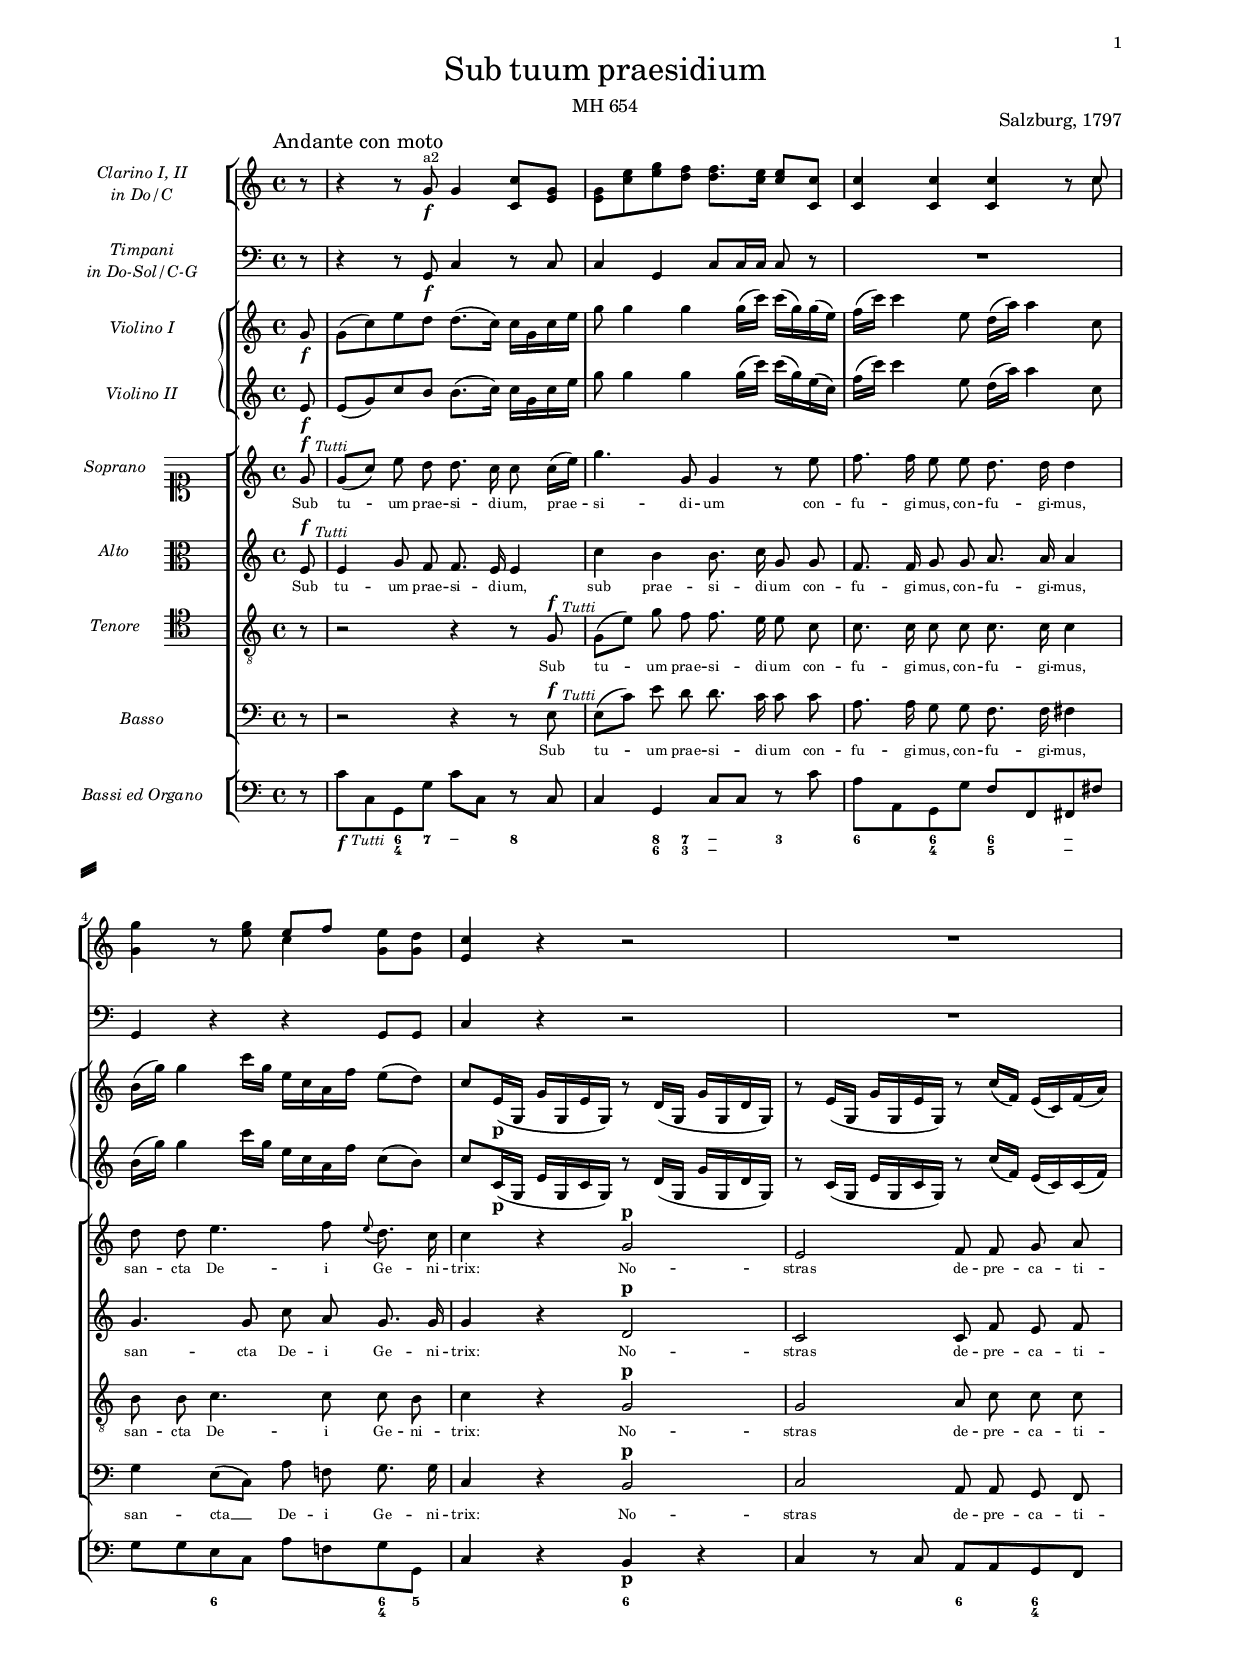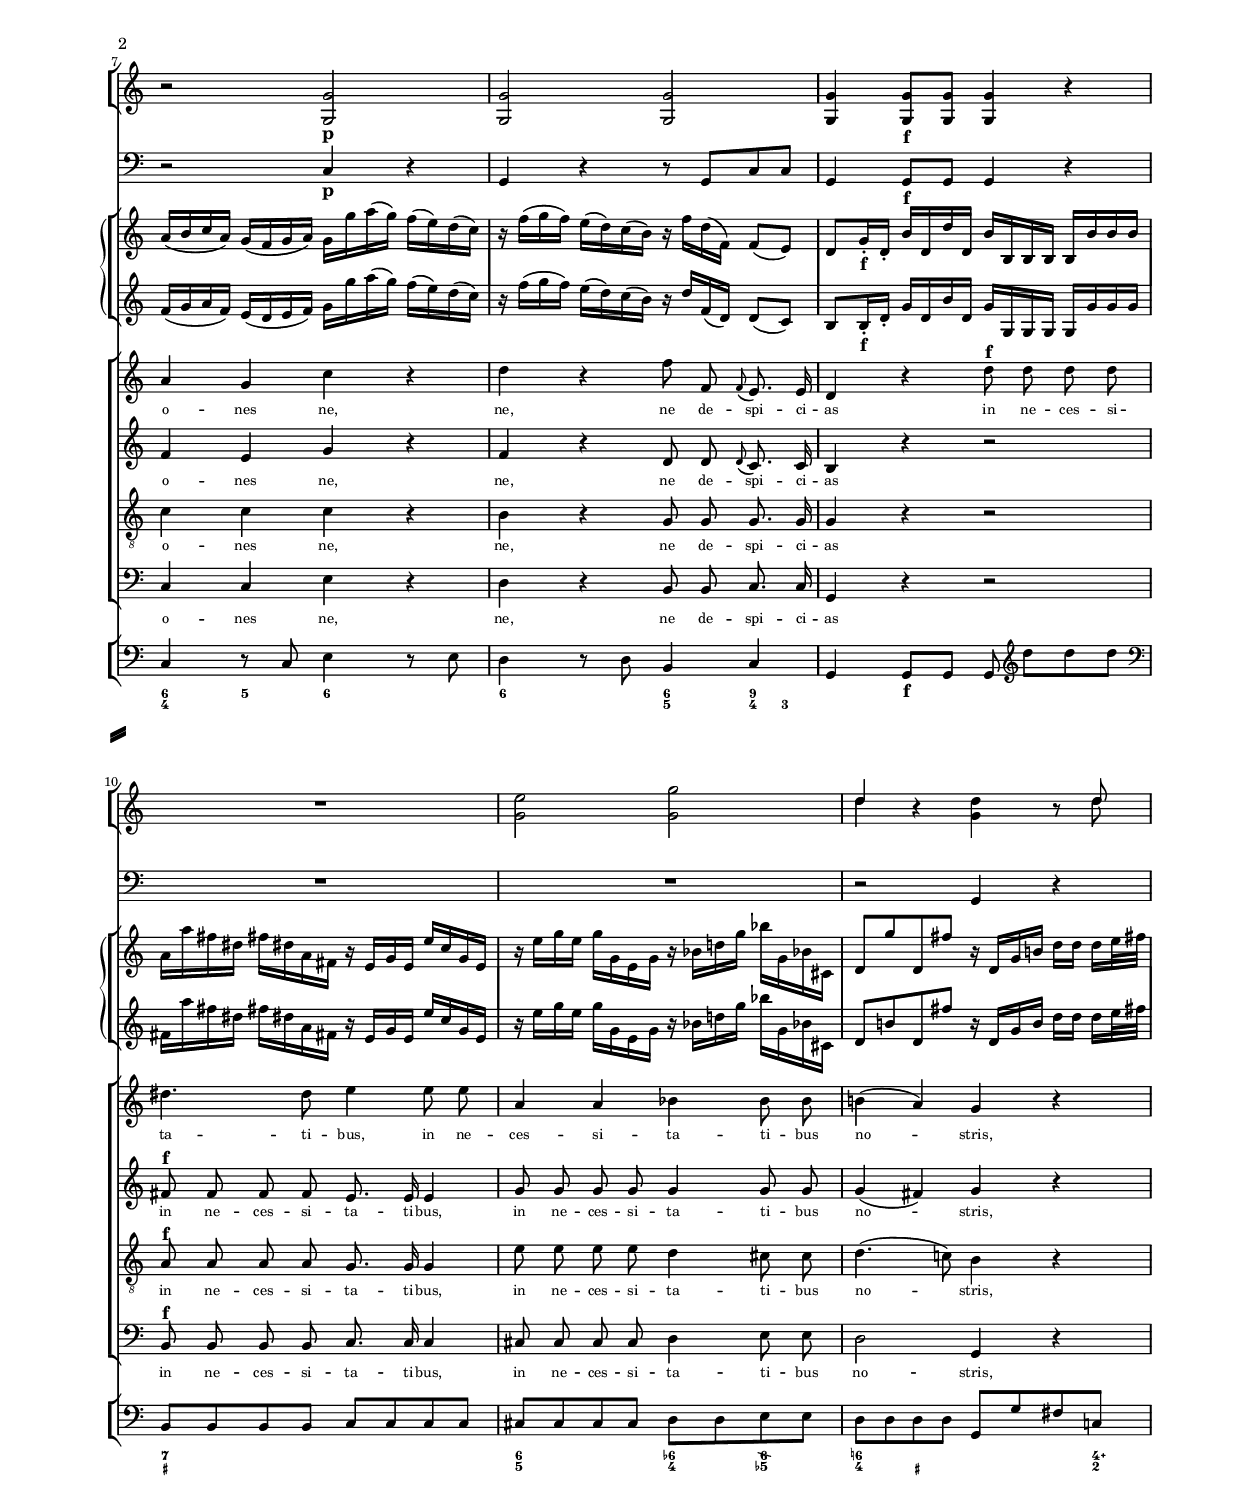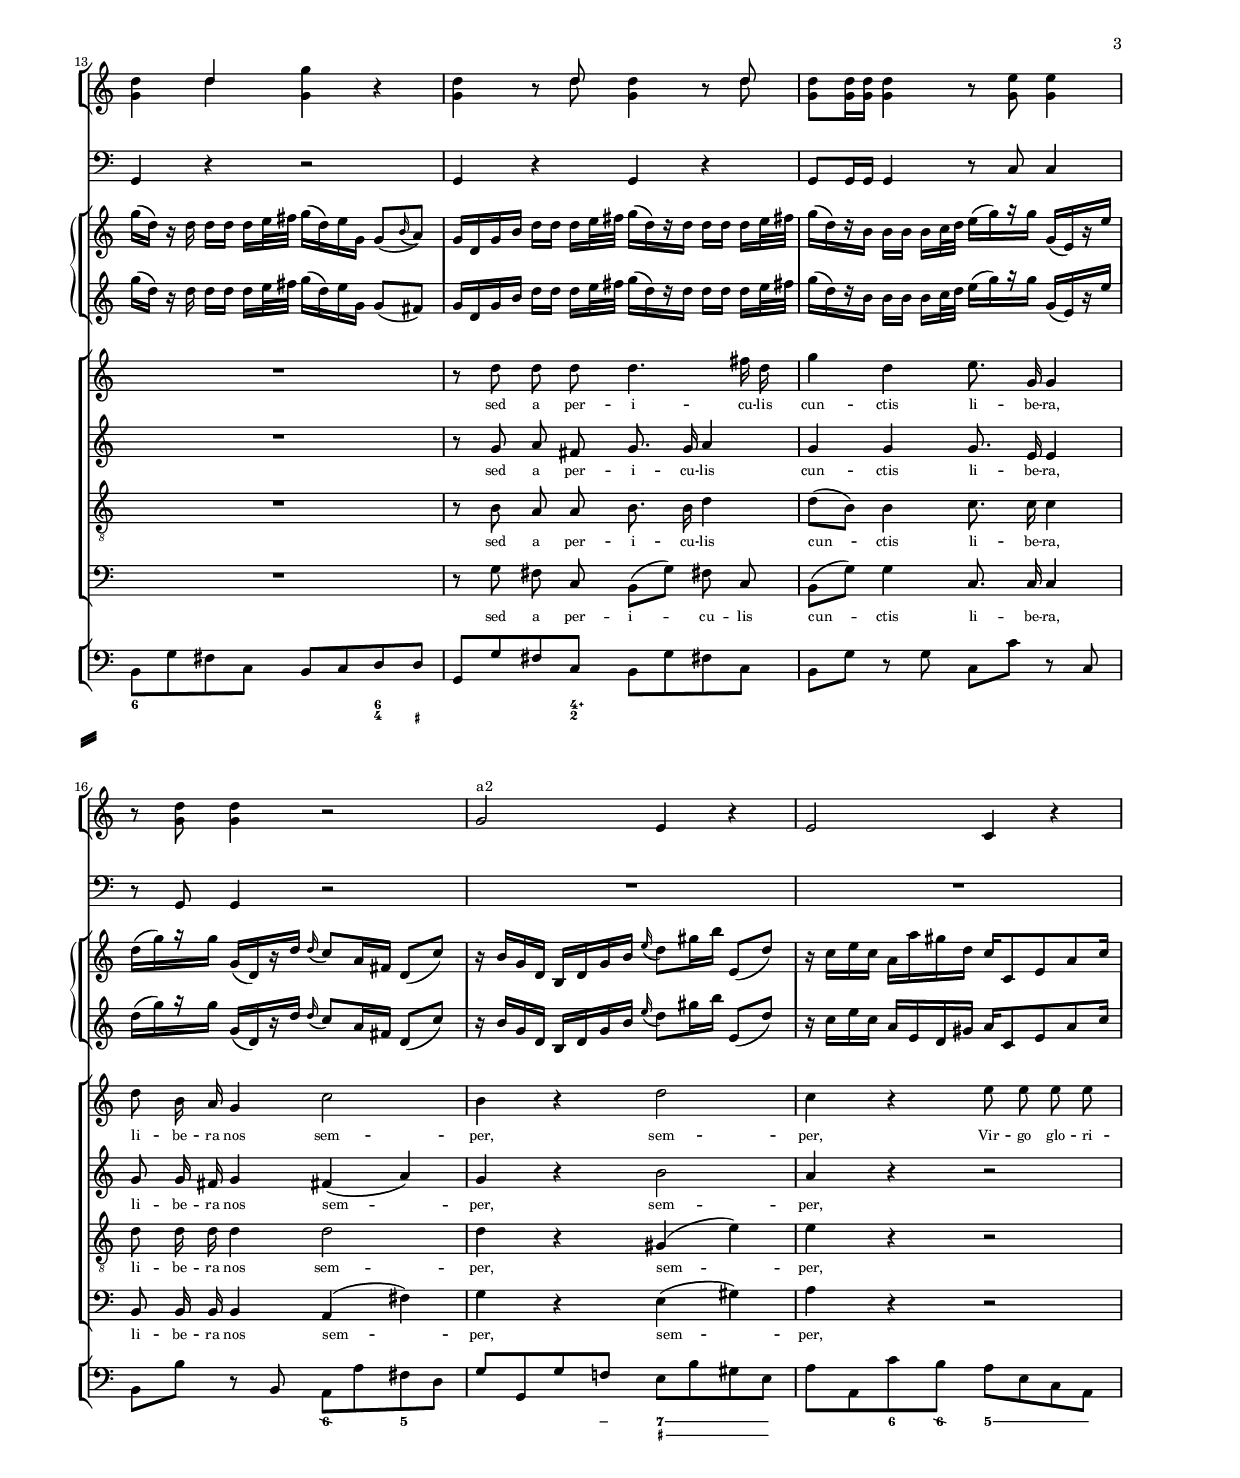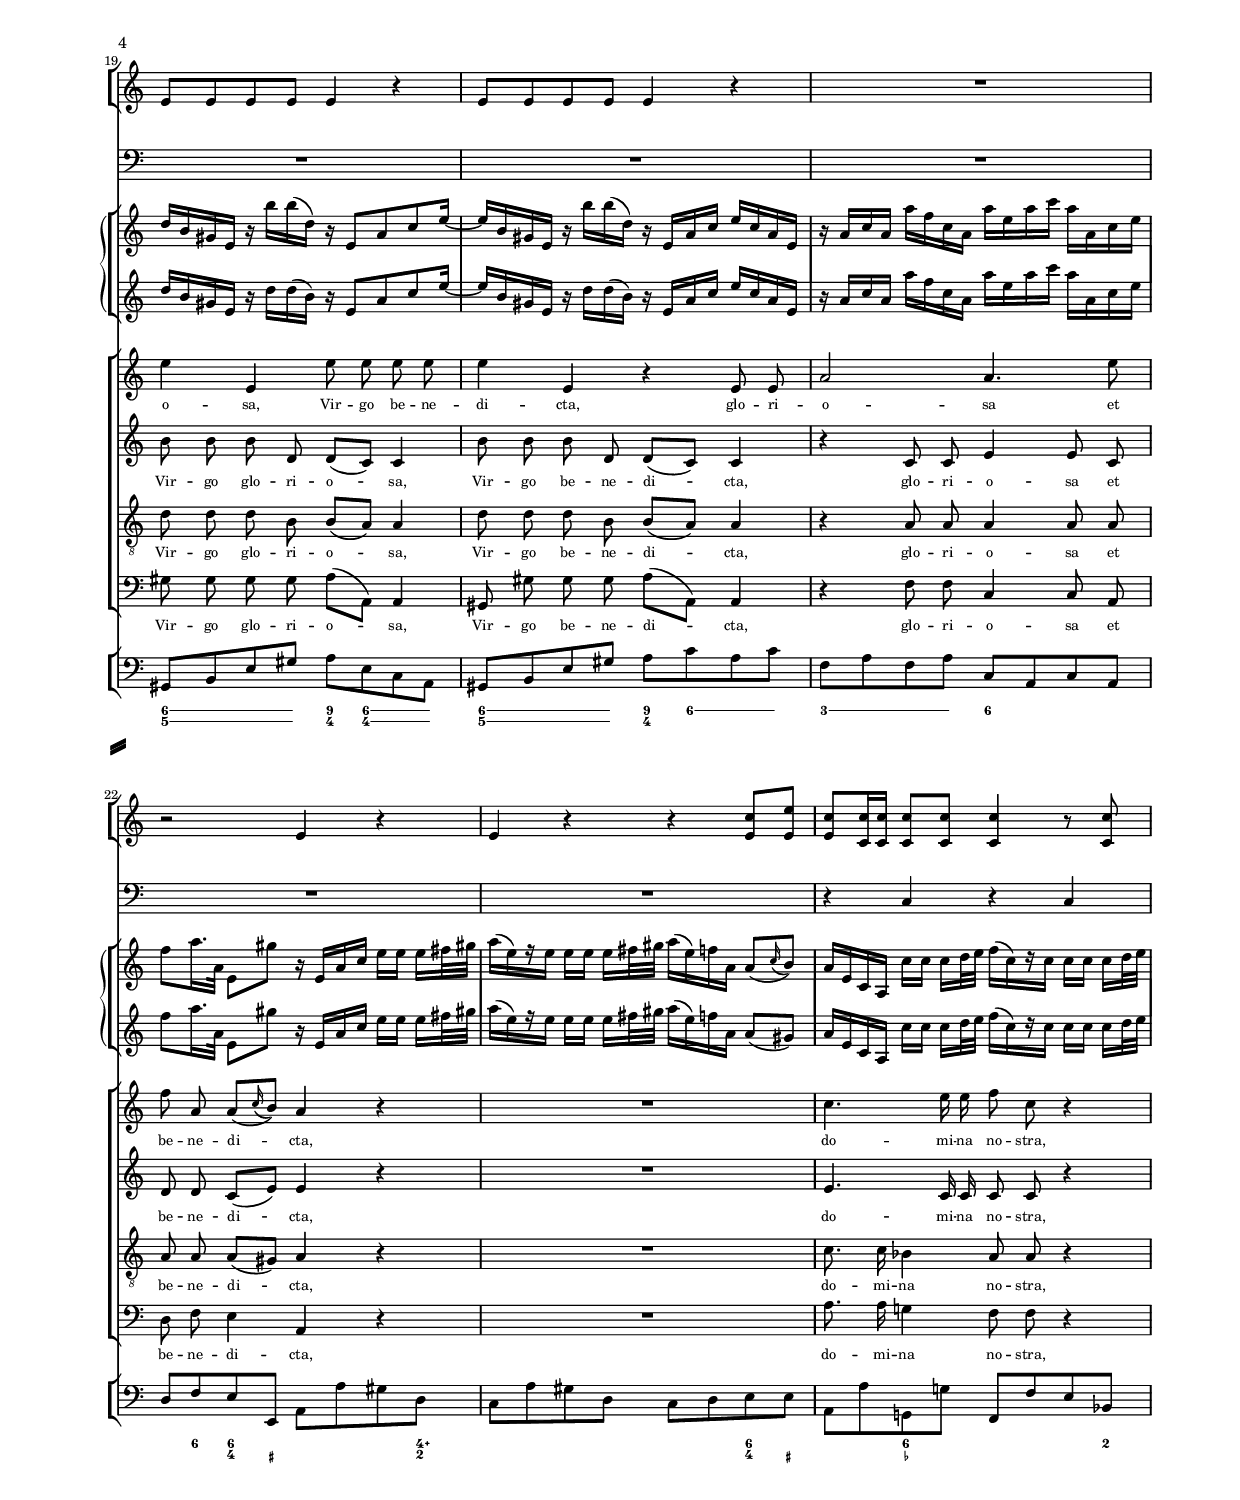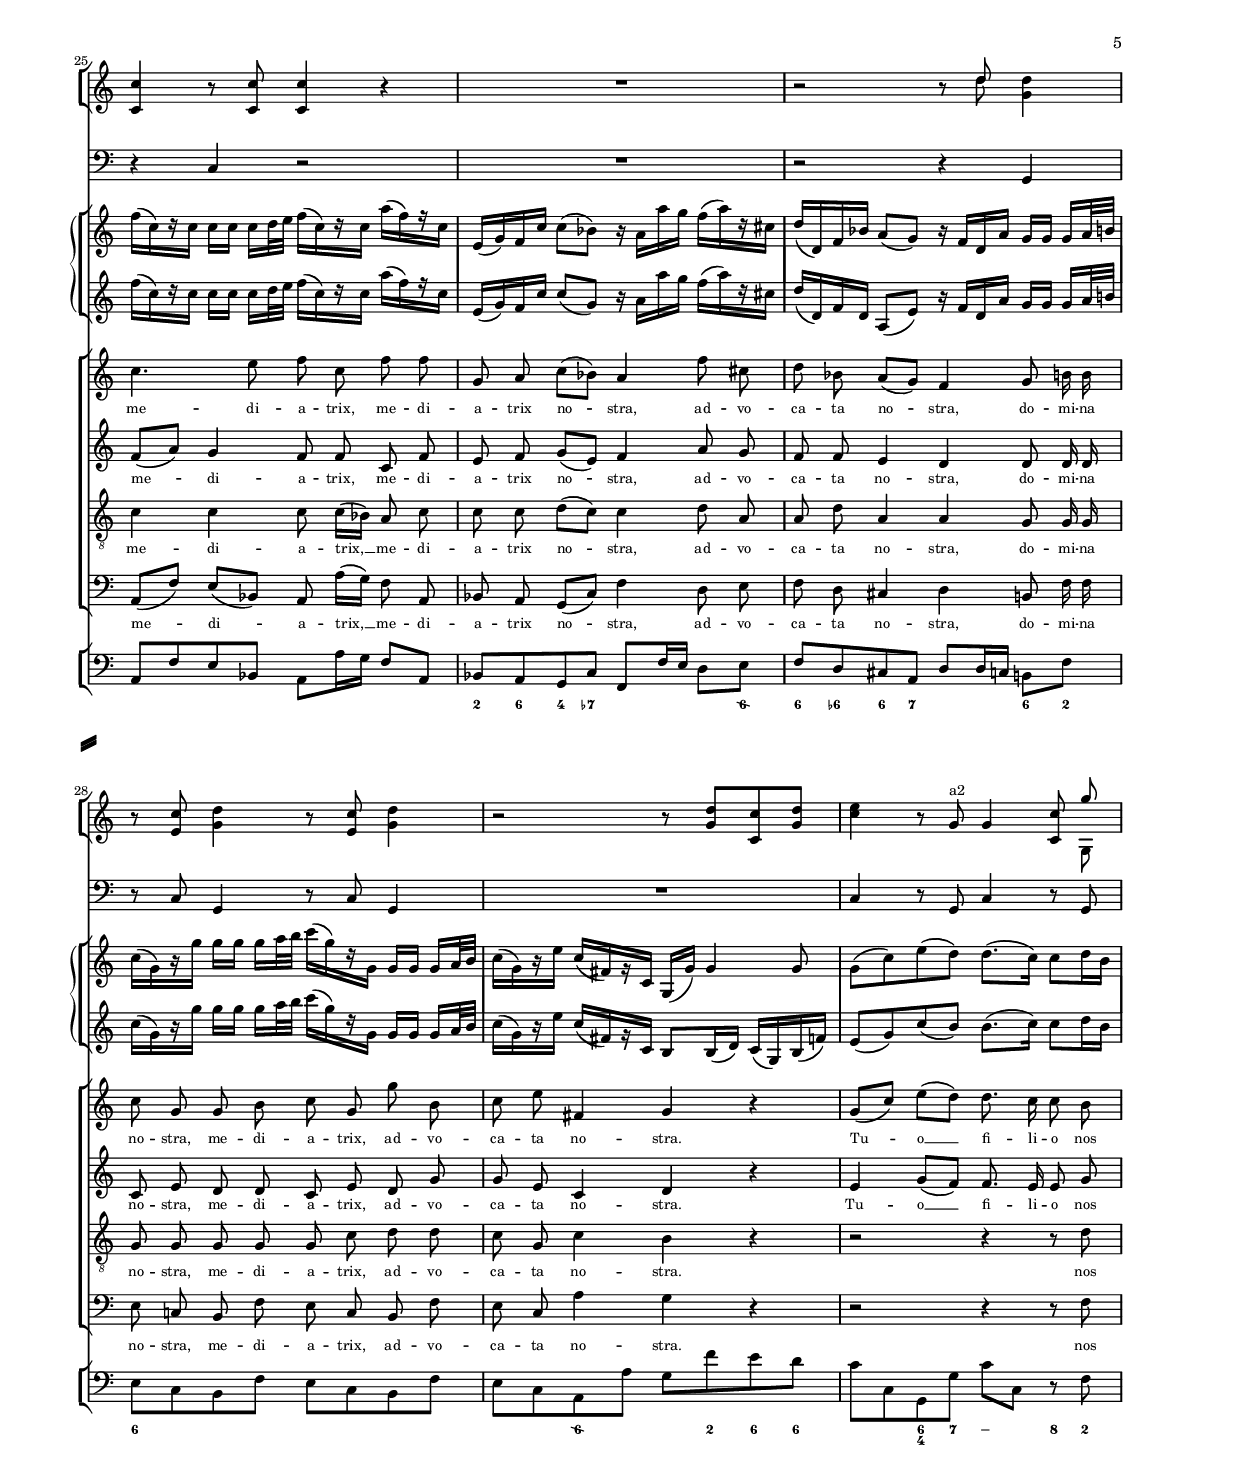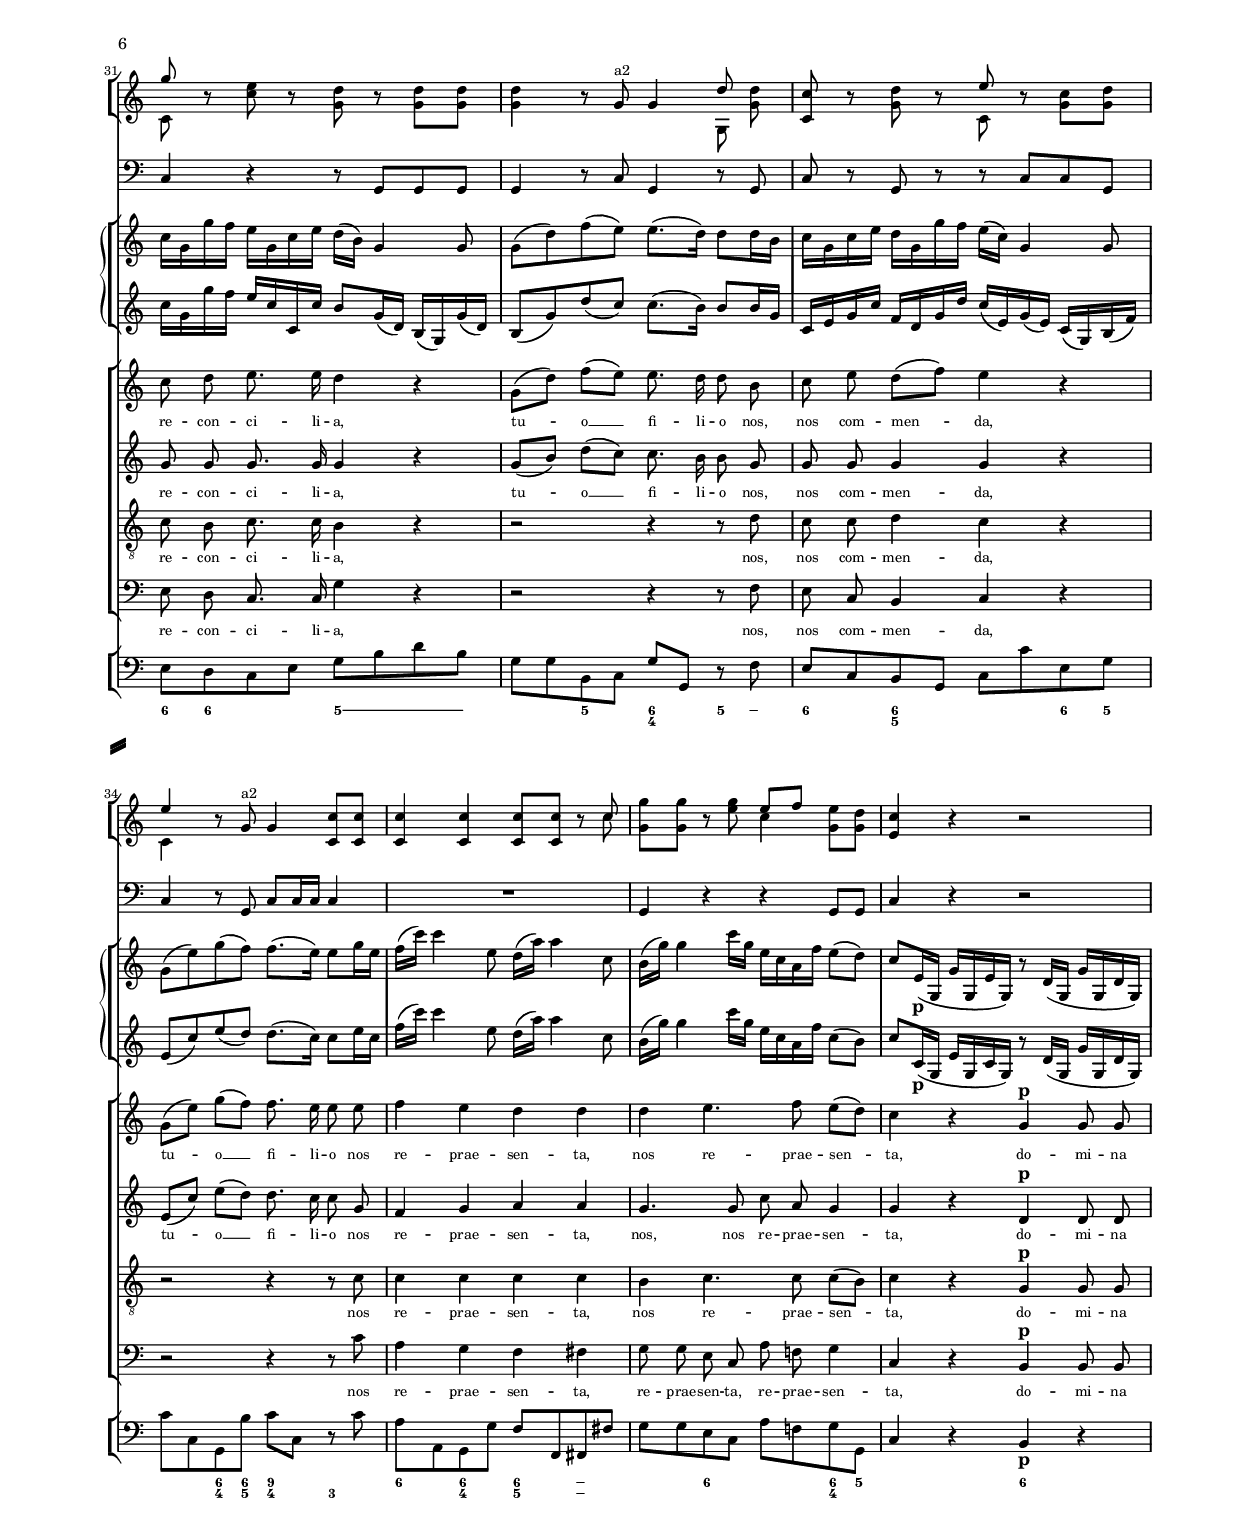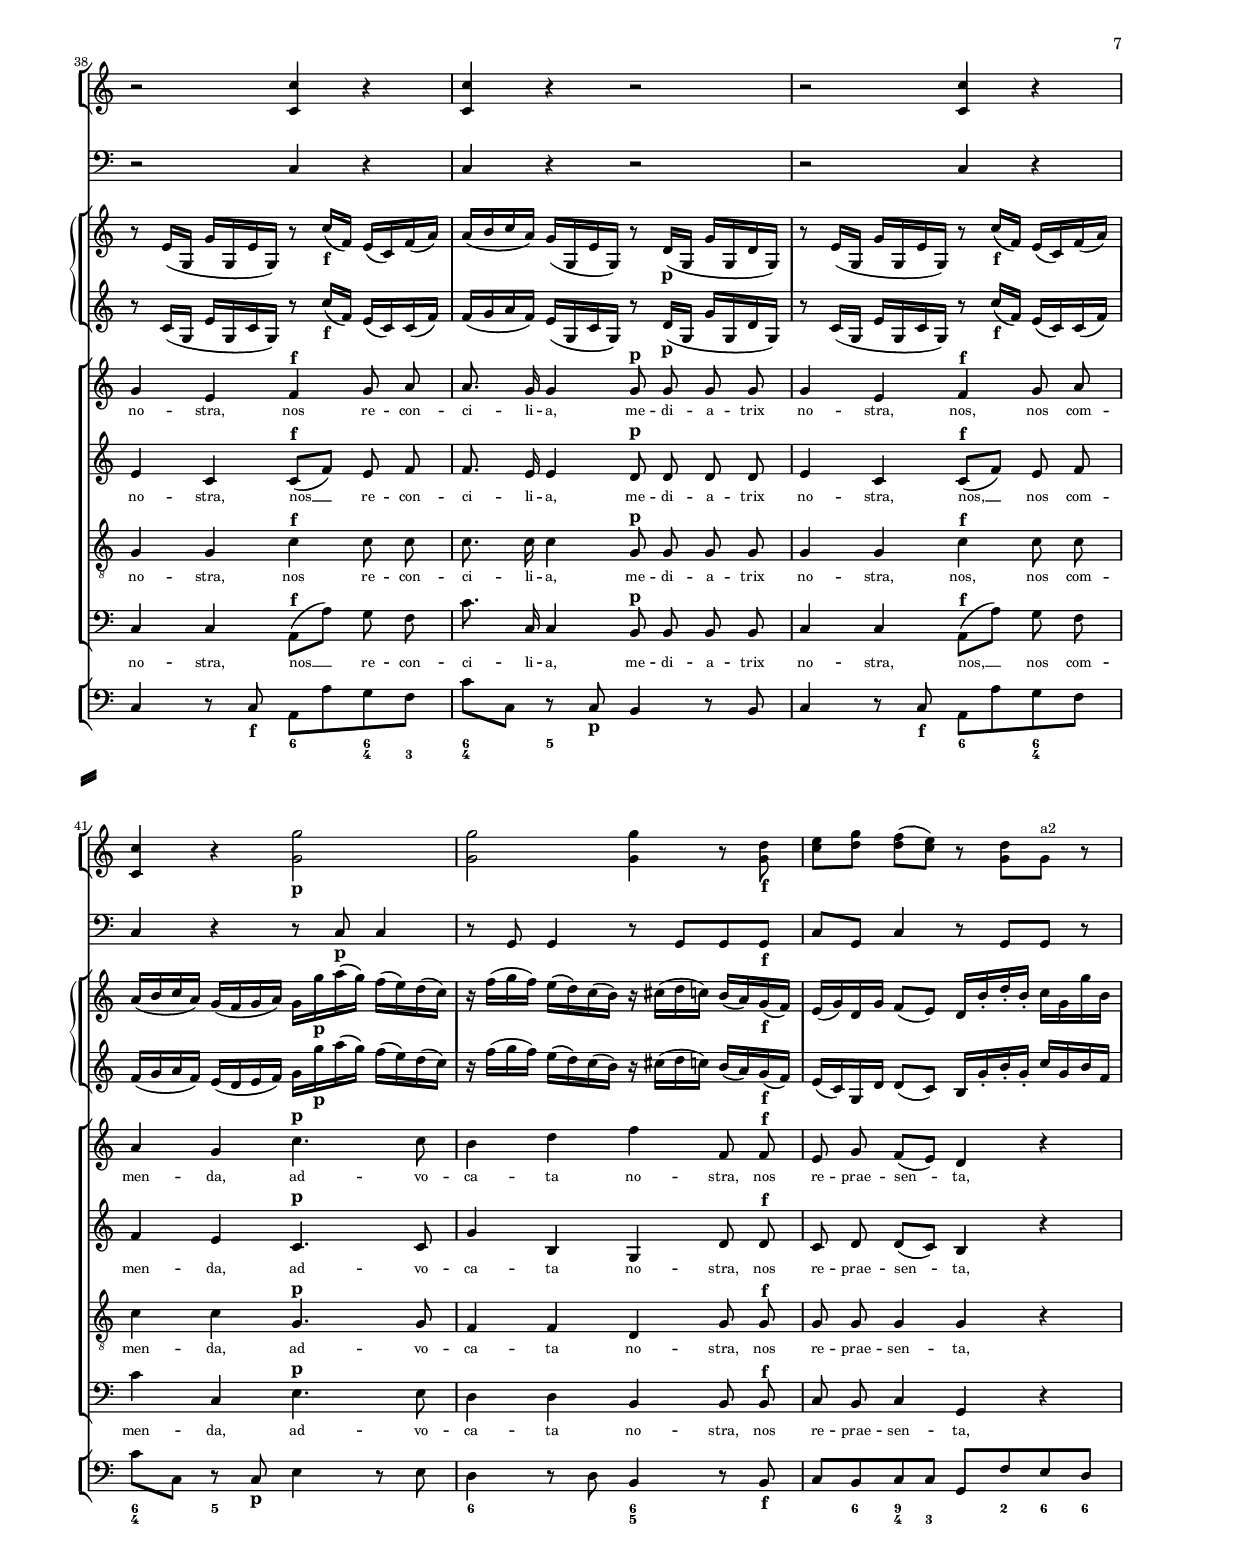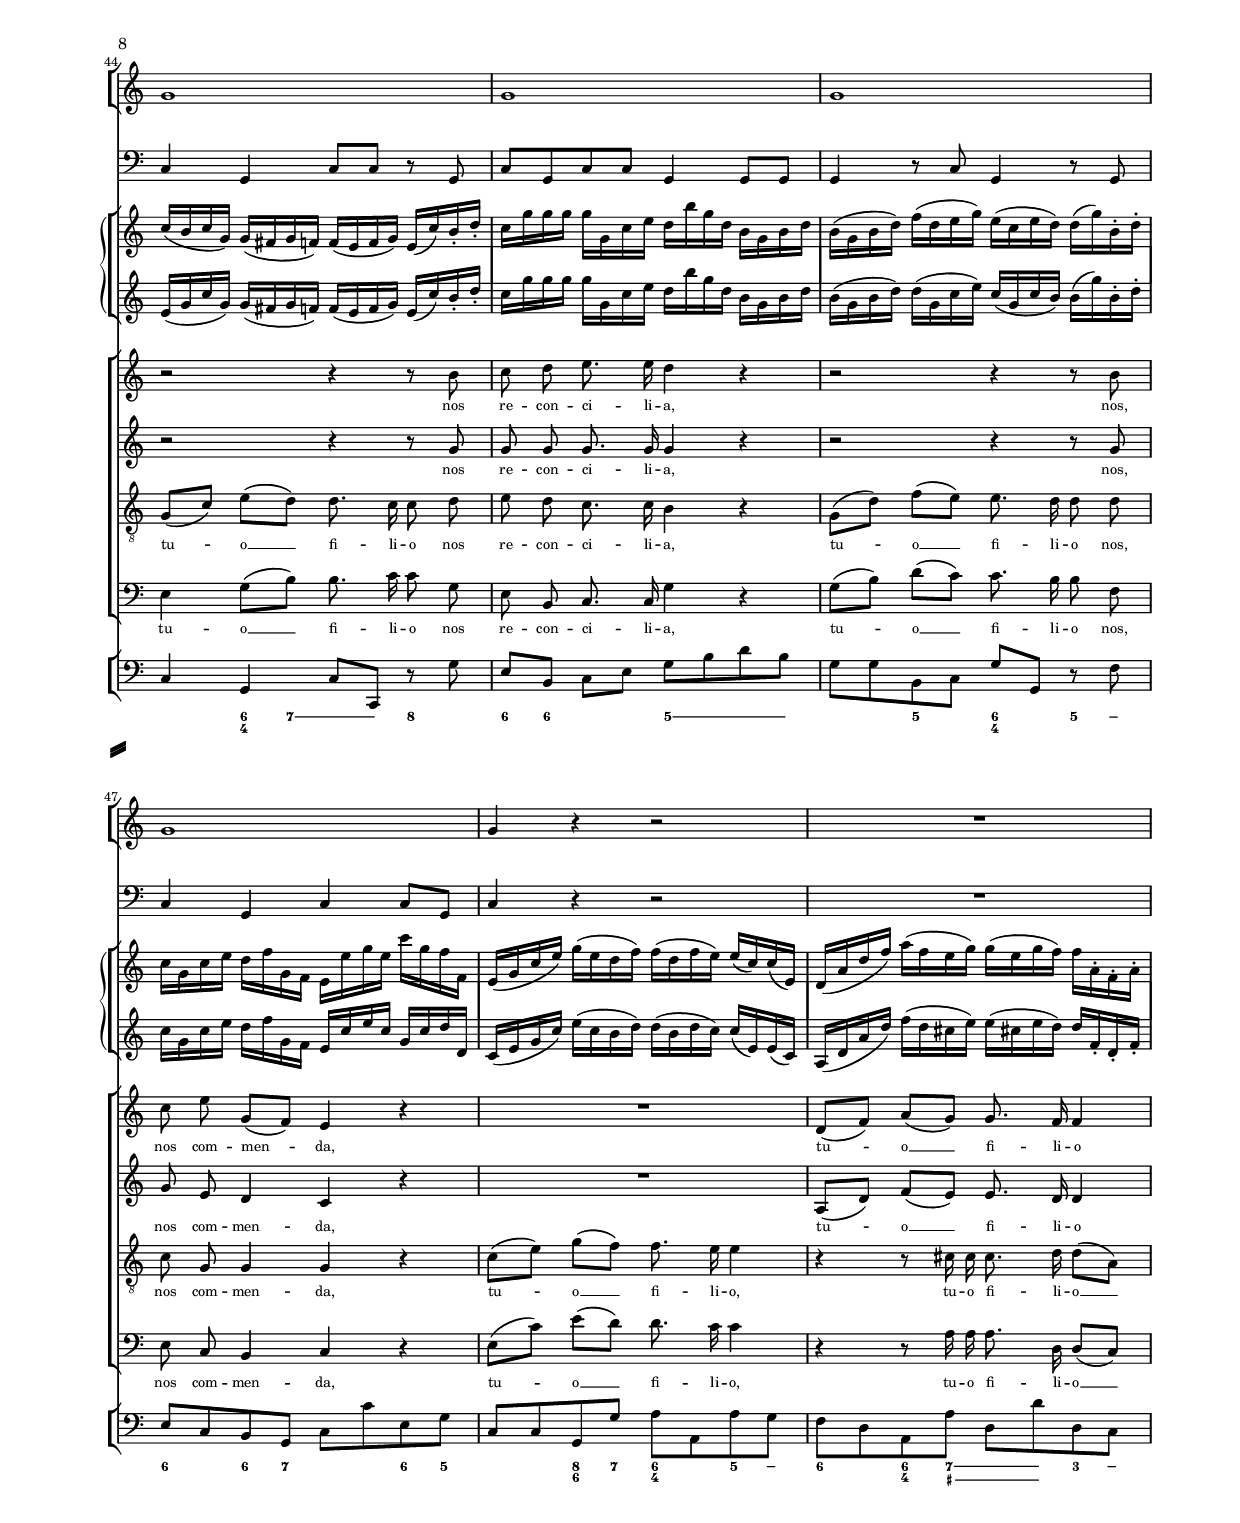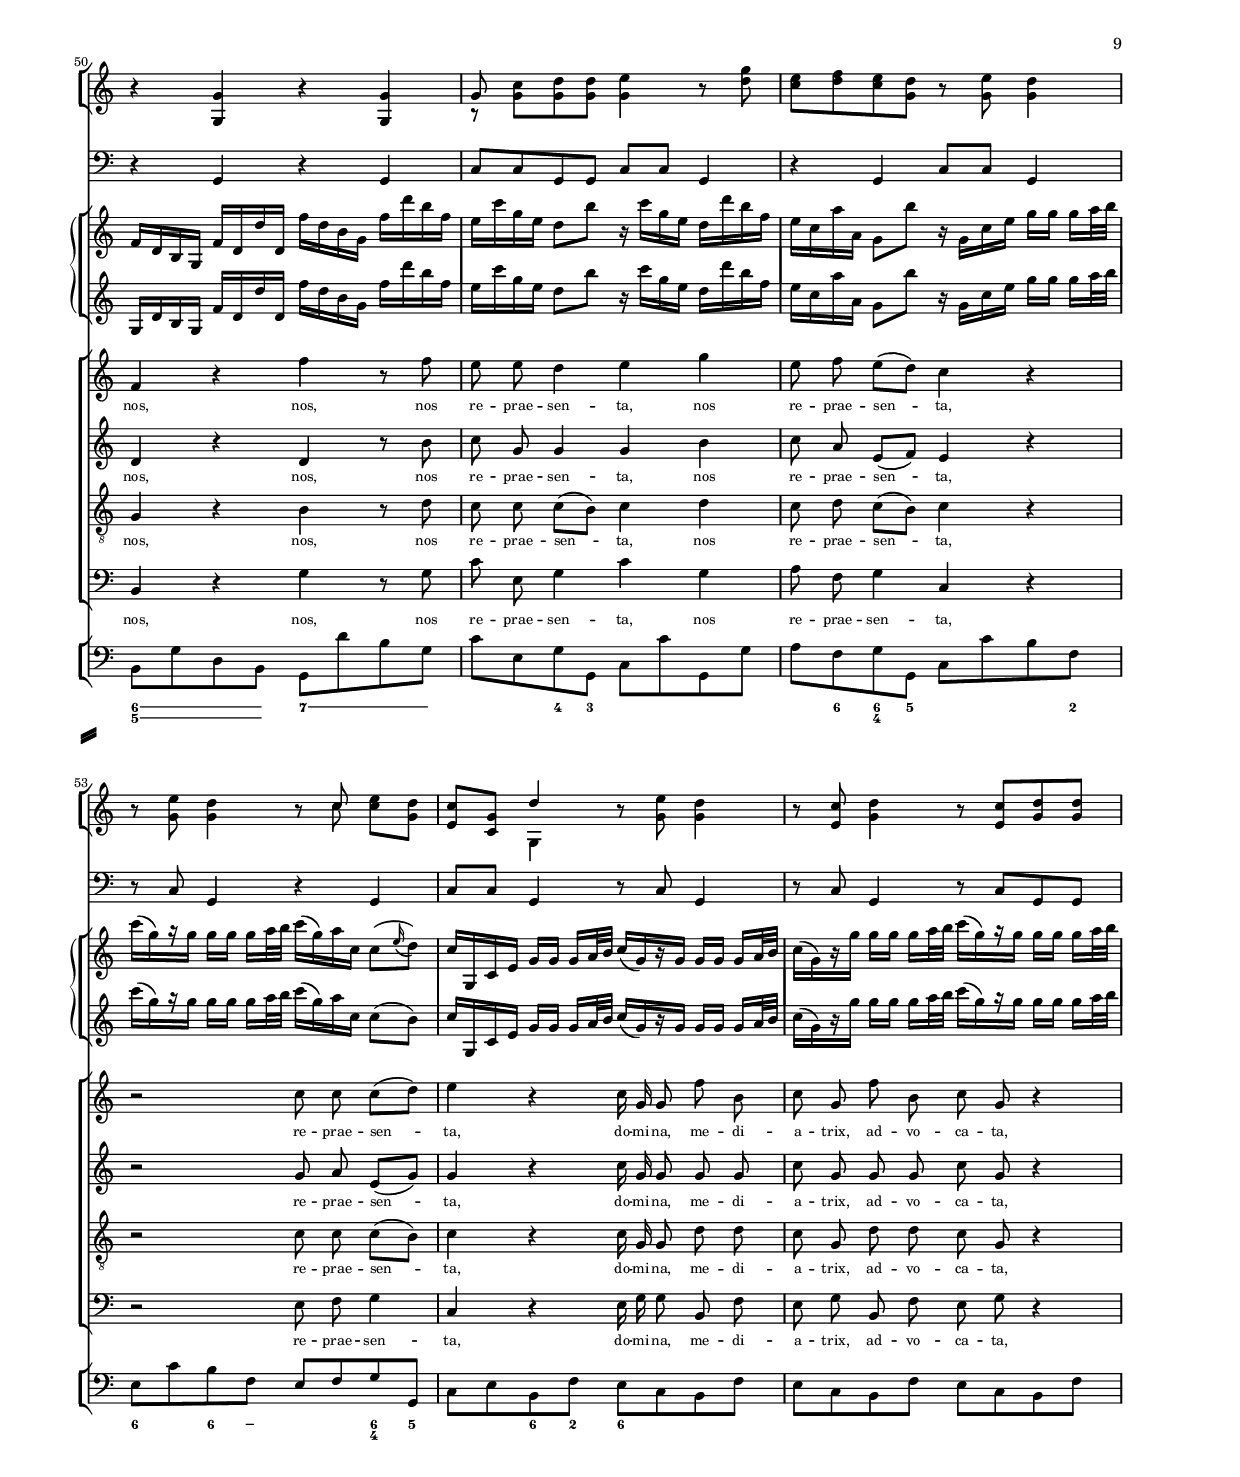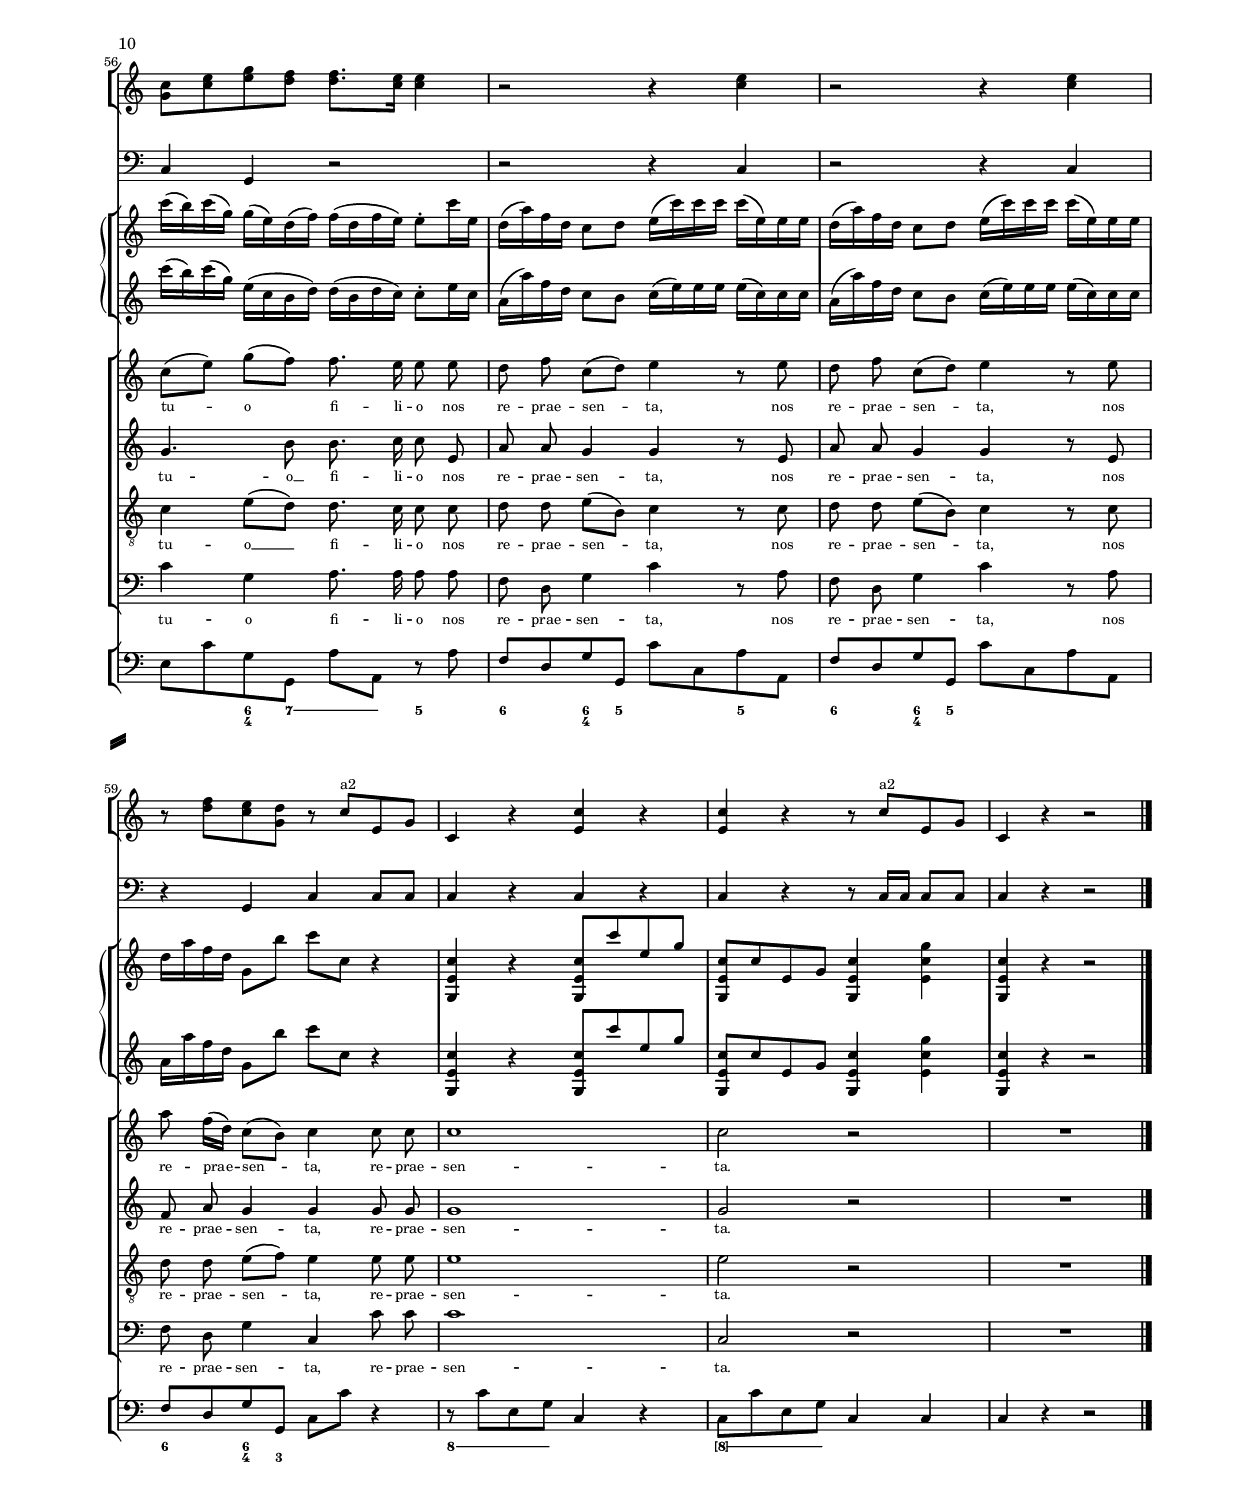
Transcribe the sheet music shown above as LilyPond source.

%%%%%%%%%%%%%%%%%%%%%%%%%%%%%%%%%%%%%%%%%%%%%%%%%%%%%%%%%%%%%%%%%%%%%%%%%%%%%%%%%%%%%%%%%%%%%%
%
% (c) 2016 by Wolfgang Skala.
% This file is licensed under the Creative Commons Attribution-NonCommercial-ShareAlike 4.0 International License.
% To view a copy of this license, visit http://creativecommons.org/licenses/by-nc-sa/4.0/.
%
%%%%%%%%%%%%%%%%%%%%%%%%%%%%%%%%%%%%%%%%%%%%%%%%%%%%%%%%%%%%%%%%%%%%%%%%%%%%%%%%%%%%%%%%%%%%%%

\version "2.18.0"
\language "deutsch"


\paper {
	indent = 2.5\cm
	top-margin = 1\cm
	bottom-margin = 1\cm
	head-separation = 0\cm
	foot-separation = 1\cm
	two-sided = ##t
	outer-margin = 2\cm
	inner-margin = 1.5\cm
	oddHeaderMarkup = \markup {
		\fill-line {
			" " \on-the-fly #print-page-number-check-first \fromproperty #'page:page-number-string
		}
	}
	evenHeaderMarkup = \markup {
		\on-the-fly #print-page-number-check-first \fromproperty #'page:page-number-string
	}
	oddFooterMarkup = \markup { }
	evenFooterMarkup = \markup { }
	print-first-page-number = ##t
	system-separator-markup = \slashSeparator
	system-system-spacing = #'((basic-distance . 20) (minimum-distance . 8) (padding . 1) (stretchability . 60))
	last-bottom-spacing = #'((basic-distance . 1) (minimum-distance . 0) (padding . 1) (stretchability . 10000))
}

#(define-markup-command (anmerkung layout props text) (markup?)
  (interpret-markup layout props
    #{\markup \small \upright #text #}))

#(define-markup-command (anmerkungE layout props text) (markup?)
  (interpret-markup layout props
    #{\markup \small \italic #text #}))

t = \markup { \combine \fontsize #-2 \transparent \number 5 \raise #.6 \draw-line #'(1 . 0) }
l = \markup { \fontsize #-2 \transparent \number 5 }
solo = \markup { \anmerkung Solo }
soloE = \markup { \anmerkungE Solo }
tutti = \markup { \anmerkung Tutti }
tuttiE = \markup { \anmerkungE Tutti }
tasto = \markup { \anmerkung { tasto solo } }
organo = \markup { \anmerkung Org. }
organoTutti = \markup { \anmerkung { Org. Tutti } }
bassi = \markup { \anmerkung Bassi }
vc = \markup { \anmerkung Vc. }
fermataMarkdown = \markup { \musicglyph #'"scripts.dfermata" }
critnote = \markup { \musicglyph #'"pedal.*" }


"f" = #(make-dynamic-script (markup #:line (#:normal-text #:large #:bold "f")))
ff = #(make-dynamic-script (markup #:line (#:normal-text #:large #:bold "ff")))
fp = #(make-dynamic-script (markup #:line (#:normal-text #:large #:bold "fp")))
pp = #(make-dynamic-script (markup #:line (#:normal-text #:large #:bold "pp")))
p = #(make-dynamic-script (markup #:line (#:normal-text #:large #:bold "p")))
fE = #(make-dynamic-script (markup #:line (#:normal-text #:italic #:large #:bold "f")))
ffE = #(make-dynamic-script (markup #:line (#:normal-text #:italic #:large #:bold "ff")))
fpE = #(make-dynamic-script (markup #:line (#:normal-text #:italic #:large #:bold "fp")))
ppE = #(make-dynamic-script (markup #:line (#:normal-text #:italic #:large #:bold "pp")))
pE = #(make-dynamic-script (markup #:line (#:normal-text #:italic #:large #:bold "p")))



pao = \partcombineApartOnce
pa = \partcombineApart
pd = \partcombineAutomatic
mvTr = \once \override TextScript.X-offset = #2
mvTrr = \once \override TextScript.X-offset = #3


tempoMarkup =
	#(define-music-function
		(parser location arg)
		(markup?)
	#{
		\tempo \markup \medium { \larger \larger #arg }
	#})

tempoSubTuum = \tempoMarkup "Andante con moto"



% modify the Scheme function 'format-bass-figure'
% in usr/share/lilypond/current/scm/translation-functions.scm
% to increase the size of figured bass accidentals
#(define-public (new-format-bass-figure figure event context)
  (let* ((fig (ly:event-property event 'figure))
         (fig-markup (if (number? figure)

                         ;; this is not very elegant, but center-aligning
                         ;; all digits is problematic with other markups,
                         ;; and shows problems in the (lack of) overshoot
                         ;; of feta-alphabet glyphs.
                         ((if (<= 10 figure)
                              (lambda (y) (make-translate-scaled-markup
                                           (cons -0.7 0) y))
                              identity)

                          (cond
                           ((eq? #t (ly:event-property event 'diminished))
                            (markup #:slashed-digit figure))
                           ((eq? #t (ly:event-property event 'augmented-slash))
                            (markup #:backslashed-digit figure))
                           (else (markup #:number (number->string figure 10)))))
                         #f))

         (alt (ly:event-property event 'alteration))
         (alt-markup
          (if (number? alt)
              (markup
               #:general-align Y DOWN #:fontsize
               (if (not (= alt DOUBLE-SHARP))
									 0 2) ;; originally: -2 2)
               (alteration->text-accidental-markup alt))
              #f))

         (plus-markup (if (eq? #t (ly:event-property event 'augmented))
                          (markup #:number "+")
                          #f))

         (alt-dir (ly:context-property context 'figuredBassAlterationDirection))
         (plus-dir (ly:context-property context 'figuredBassPlusDirection)))

    (if (and (not fig-markup) alt-markup)
        (begin
          (set! fig-markup (markup #:left-align #:pad-around 0.3 alt-markup))
          (set! alt-markup #f)))


    ;; hmm, how to get figures centered between note, and
    ;; lone accidentals too?

    ;;    (if (markup? fig-markup)
    ;;  (set!
    ;;   fig-markup (markup #:translate (cons 1.0 0)
    ;;                      #:center-align fig-markup)))

    (if alt-markup
        (set! fig-markup
              (markup #:put-adjacent
                      X (if (number? alt-dir)
                            alt-dir
                            LEFT)
                      fig-markup
                      #:pad-x 0.2 alt-markup)))

    (if plus-markup
        (set! fig-markup
              (if fig-markup
                  (markup #:put-adjacent
                          X (if (number? plus-dir)
                                plus-dir
                                LEFT)
                          fig-markup
                          #:pad-x 0.2 plus-markup)
                  plus-markup)))

    (if (markup? fig-markup)
        (markup #:fontsize -2 fig-markup)
        empty-markup)))


%%%%%%%%%%%%%%%%%%%%%%%%%%%%%%%%%%%%%%%%%%%%%%%%%%%%%%%%%%%%%%%%%%%%%%%%%%%%%%%%%%%%%%%%%%%%%%
%
% (c) 2016 by Wolfgang Skala.
% This file is licensed under the Creative Commons Attribution-NonCommercial-ShareAlike 4.0 International License.
% To view a copy of this license, visit http://creativecommons.org/licenses/by-nc-sa/4.0/.
%
%%%%%%%%%%%%%%%%%%%%%%%%%%%%%%%%%%%%%%%%%%%%%%%%%%%%%%%%%%%%%%%%%%%%%%%%%%%%%%%%%%%%%%%%%%%%%%

\version "2.18.0"

ClarinoI = {
	\relative c'' {
		\clef treble
		\key c \major \time 4/4 \tempoSubTuum
		\partial 8 r8
		r4 r8 g\fE g4 c8 g %1
		g e' g f f8. e16 e8 c
		c4 c c r8 \pao c
		g'4 r8 g e f e d
		c4 r r2 %5
		R1
		r2 g\p
		g g
		g4 g8\f g g4 r
		R1 %10
		e'2 g
		\pao d4 r d r8 \pao d
		d4 \pao d g r
		d4 r8 \pao d d4 r8 \pao d
		d d16 d d4 r8 e e4 %15
		r8 d d4 r2
		g,2 e4 r
		e2 c4 r
		e8 e e e e4 r
		e8 e e e e4 r %20
		R1
		r2 e4 r
		e r r c'8 e
		c c16 c c8 c c4 r8 c
		c4 r8 c c4 r %25
		R1
		r2 r8 \pao d d4
		r8 c d4 r8 c d4
		r2 r8 d c d
		e4 r8 g, g4 c8 g' %30
		g r e r d r d d
		d4 r8 g, g4 d'8 d
		c r d r e r c d
		e4 r8 g, g4 c8 c
		c4 c c8 c r \pao c %35
		g' g r g e f e d
		c4 r r2
		r c4 r
		c r r2
		r c4 r %40
		c r g'2\p
		g g4 r8 d\f
		e g f([ e)] r d g, r
		g1
		g %45
		g
		g
		g4 r r2
		R1
		r4 g r g %50
		\pao g8 c d d e4 r8 g
		e f e d r e d4
		r8 e d4 r8 \pao c e d
		c g d'4 r8 e d4
		r8 c d4 r8 c d d %55
		c e g f f8. e16 e4
		r2 r4 e
		r2 r4 e
		r8 f e d r c e, g
		c,4 r c' r %60
		c r r8 c e, g
		c,4 r r2 \bar "|." %62 finis
	}
}

%%%%%%%%%%%%%%%%%%%%%%%%%%%%%%%%%%%%%%%%%%%%%%%%%%%%%%%%%%%%%%%%%%%%%%%%%%%%%%%%%%%%%%%%%%%%%%
%
% (c) 2016 by Wolfgang Skala.
% This file is licensed under the Creative Commons Attribution-NonCommercial-ShareAlike 4.0 International License.
% To view a copy of this license, visit http://creativecommons.org/licenses/by-nc-sa/4.0/.
%
%%%%%%%%%%%%%%%%%%%%%%%%%%%%%%%%%%%%%%%%%%%%%%%%%%%%%%%%%%%%%%%%%%%%%%%%%%%%%%%%%%%%%%%%%%%%%%

\version "2.18.0"

ClarinoII = {
	\relative c'' {
		\clef treble
		\key c \major \time 4/4 \tempoSubTuum
		\partial 8 r8
		r4 r8 g\fE g4 c,8 e %1
		e c' e d d8. c16 c8 c,
		c4 c c r8 c'
		g4 r8 e' c4 g8 g
		e4 r r2 %5
		R1
		r2 g,\p
		g g
		g4 g8\f g g4 r
		R1 %10
		g'2 g
		d'4 r g, r8 d'
		g,4 d' g, r
		g r8 d' g,4 r8 d'
		g, g16 g g4 r8 g g4 %15
		r8 g g4 r2
		g2 e4 r
		e2 c4 r
		e8 e e e e4 r
		e8 e e e e4 r %20
		R1
		r2 e4 r
		e r r e8 e
		e c16 c c8 c c4 r8 c
		c4 r8 c c4 r %25
		R1
		r2 r8 d' g,4
		r8 e g4 r8 e g4
		r2 r8 g c, g'
		c4 r8 g g4 c,8 g %30
		c r c' r g r g g
		g4 r8 g g4 g,8 g'
		c, r g' r c, r g' g
		c,4 r8 g' g4 c,8 c
		c4 c c8 c r c' %35
		g g r e' c4 g8 g
		e4 r r2
		r c4 r
		c r r2
		r2 c4 r %40
		c r g'2\p
		g g4 r8 g\f
		c d d([ c)] r g g r
		g1
		g %45
		g
		g
		g4 r r2
		R1
		r4 g, r g %50
		r8 g' g g g4 r8 d'
		c d c g r g g4
		r8 g g4 r8 c c g
		e c g4 r8 g' g4
		r8 e g4 r8 e g g %55
		g c e d d8. c16 c4
		r2 r4 c
		r2 r4 c
		r8 d c g r c e, g
		c,4 r e r %60
		e r r8 c' e, g
		c,4 r r2 \bar "|." %62 finis
	}
}

%%%%%%%%%%%%%%%%%%%%%%%%%%%%%%%%%%%%%%%%%%%%%%%%%%%%%%%%%%%%%%%%%%%%%%%%%%%%%%%%%%%%%%%%%%%%%%
%
% (c) 2016 by Wolfgang Skala.
% This file is licensed under the Creative Commons Attribution-NonCommercial-ShareAlike 4.0 International License.
% To view a copy of this license, visit http://creativecommons.org/licenses/by-nc-sa/4.0/.
%
%%%%%%%%%%%%%%%%%%%%%%%%%%%%%%%%%%%%%%%%%%%%%%%%%%%%%%%%%%%%%%%%%%%%%%%%%%%%%%%%%%%%%%%%%%%%%%

\version "2.18.0"

Timpani = {
	\relative c {
		\clef bass
		\key c \major \time 4/4 \tempoSubTuum
		\partial 8 r8
		r4 r8 g\fE c4 r8 c %1
		c4 g c8 c16 c c8 r
		R1
		g4 r r g8 g
		c4 r r2 %5
		R1
		r2 c4\p r
		g r r8 g c c
		g4 g8\f g g4 r
		R1 %10
		R
		r2 g4 r
		g r r2
		g4 r g r
		g8 g16 g g4 r8 c c4 %15
		r8 g g4 r2
		R1*7
		r4 c r c %24
		r c r2 %25
		R1
		r2 r4 g
		r8 c g4 r8 c g4
		R1
		c4 r8 g c4 r8 g %30
		c4 r r8 g g g
		g4 r8 c g4 r8 g
		c r g r r c c g
		c4 r8 g c c16 c c4
		R1 %35
		g4 r r g8 g
		c4 r r2
		r c4 r
		c r r2
		r c4 r %40
		c r r8 c\p c4
		r8 g g4 r8 g g g\f
		c g c4 r8 g g r
		c4 g c8 c r g
		c g c c g4 g8 g %45
		g4 r8 c g4 r8 g
		c4 g c c8 g
		c4 r r2
		R1
		r4 g r g %50
		c8 c g g c c g4
		r g c8 c g4
		r8 c g4 r g
		c8 c g4 r8 c g4
		r8 c g4 r8 c g g %55
		c4 g r2
		r r4 c
		r2 r4 c
		r g c c8 c
		c4 r c r %60
		c r r8 c16 c c8 c
		c4 r r2 \bar "|." %62 finis
	}
}

%%%%%%%%%%%%%%%%%%%%%%%%%%%%%%%%%%%%%%%%%%%%%%%%%%%%%%%%%%%%%%%%%%%%%%%%%%%%%%%%%%%%%%%%%%%%%%
%
% (c) 2016 by Wolfgang Skala.
% This file is licensed under the Creative Commons Attribution-NonCommercial-ShareAlike 4.0 International License.
% To view a copy of this license, visit http://creativecommons.org/licenses/by-nc-sa/4.0/.
%
%%%%%%%%%%%%%%%%%%%%%%%%%%%%%%%%%%%%%%%%%%%%%%%%%%%%%%%%%%%%%%%%%%%%%%%%%%%%%%%%%%%%%%%%%%%%%%

\version "2.18.0"

ViolinoI = {
	\relative c' {
		\clef treble
		\key c \major \time 4/4 \tempoSubTuum
		\partial 8 g'8\fE
		g( c) e d d8.( c16) c g c e %1
		g8 g4 g g16( c) c( g) g( e)
		f( c') c4 e,8 d16( a') a4 c,8
		h16( g') g4 c16 g e c a f' e8( d)
		c8 e,16\p( g, g' g, e' g,) r8 d'16( g, g' g, d' g,) %5
		r8 e'16( g, g' g, e' g,) r8 c'16( f,) e( c) f( a)
		a( h c a) g( f g a) g g' a( g) f( e) d( c)
		r f( g f) e( d) c( h) r f' d( f,) f8( e)
		d8 g16\f-. d-. h' d, d' d, h' h, h h h h' h h
		a a' fis dis fis dis a fis r e g e e' c g e %10
		r e' g e g g, e g r b d g b g, b cis,
		d8 g' d, fis' r16 d, g h d d d[ e32 fis!]
		g16( d) r d d d d[ e32 fis] g16( d) e g, g8( \appoggiatura h16 a8)
		g16 d g h d[ d] d e32 fis g16([ d) r d] d[ d] d e32 fis!
		g16([ d) r h] h[ h] h c32 d e16([ g) r g] g,([ e) r e'] %15
		d([ g) r g] g,([ d) r d'] \appoggiatura d16 c8 a16 fis d8( c')
		r16 h g d h d g h \appoggiatura e16 d8 gis16 h e,,8( d')
		r16 c e c a a' gis d c c,8 e a c16
		d h gis e r h'' h( d,) r e,8 a c e16~
		e h gis e r h'' h( d,) r e, a c e c a e %20
		r a c a a' f c a a' e a c a a, c e
		f8 a16. a,32 e8 gis' r16 e, a c e[ e] e fis32 gis
		a16([ e) r e] e[ e] e fis32 gis a16( e) f a, a8( \appoggiatura c16 h8)
		a16 e c a c'[ c] c d32 e f16([ c) r c] c[ c] c d32 e
		f16([ c) r c] c[ c] c d32 e f16([ c) r c] a'([ f) r c] %25
		e,( g) f c' c8( b) r16 a a' g f([ a) r cis,]
		d( d,) f b a8( g) r16 f d a' g[ g] g a32 h!
		c16([ g) r g'] g[ g] g a32 h c16([ g) r g,] g[ g] g a32 h
		c16([ g) r e'] c([ fis,) r c] g( g') g4 g8
		g( c) e( d) d8.( c16) c8 d16 h %30
		c g g' f e g, c e d( h) g4 g8
		g( d') f( e) e8.( d16) d8 d16 h
		c g c e d g, g' f e( c) g4 g8
		g( e') g( f) f8.( e16) e8 g16 e
		f( c') c4 e,8 d16( a') a4 c,8 %35
		h16( g') g4 c16 g e c a f' e8( d)
		c e,16(\p g, g' g, e' g,) r8 d'16( g, g' g, d' g,)
		r8 e'16( g, g' g, e' g,) r8 c'16(\f f,) e( c) f( a)
		a( h c a) g( g, e' g,) r8 d'16(\p g, g' g, d' g,)
		r8 e'16( g, g' g, e' g,) r8 c'16(\f f,) e( c) f( a) %40
		a( h c a) g( f g a) g g'\p a( g) f( e) d( c)
		r f( g f) e( d) c( h) r cis( d c) h( a) g(\f f)
		e( g) d g f8( e) d16 h'-. d-. h-. c g g' h,
		c( h c g) g( fis g f) f( e f g) e( c') h-. d-.
		c g' g g g g, c e d h' g d h g h d %45
		h( g h d) f( d e g) e( c e d) d( g) h,-. d-.
		c g c e d f g, f e e' g e c' g f f,
		e( g c e) g( e d f) f( d f e) e( c) c( e,)
		d( a' d f) a( f e g) g( e g f) f a,-. f-. a-.
		f d h g f' d d' d, f' d h g f' d' h f %50
		e c' g e d8 h' r16 c g e d d' h f
		e c a' a, g8 h' r16 g, c e g[ g] g a32 h
		c16([ g) r g] g[ g] g a32 h c16( g) a c, c8( \appoggiatura e16 d8)
		c16 g, c e g[ g] g a32 h c16([ g) r g] g[ g] g a32 h
		c16([ g) r g'] g[ g] g a32 h c16([ g) r g] g[ g] g a32 h %55
		c16( h) c( g) g( e) d( f) f( d f e) e8-. c'16 e,
		d( a') f d c8 d e16( c') c c c( e,) e e
		d( a') f d c8 d e16( c') c c c( e,) e e
		d a' f d g,8 h' c c, r4
		<g, e' c'> r <g e' c'>8 c'' e, g %60
		<g,, e' c'> c' e, g <g, e' c'>4 <e' c' g'>
		<g, e' c'> r r2 \bar "|." %62 finis
	}
}

%%%%%%%%%%%%%%%%%%%%%%%%%%%%%%%%%%%%%%%%%%%%%%%%%%%%%%%%%%%%%%%%%%%%%%%%%%%%%%%%%%%%%%%%%%%%%%
%
% (c) 2016 by Wolfgang Skala.
% This file is licensed under the Creative Commons Attribution-NonCommercial-ShareAlike 4.0 International License.
% To view a copy of this license, visit http://creativecommons.org/licenses/by-nc-sa/4.0/.
%
%%%%%%%%%%%%%%%%%%%%%%%%%%%%%%%%%%%%%%%%%%%%%%%%%%%%%%%%%%%%%%%%%%%%%%%%%%%%%%%%%%%%%%%%%%%%%%

\version "2.18.0"

ViolinoII = {
	\relative c' {
		\clef treble
		\key c \major \time 4/4 \tempoSubTuum
		\partial 8 e8\fE
		e( g) c h h8.( c16) c g c e %1
		g8 g4 g g16( c) c( g) e( c)
		f( c') c4 e,8 d16( a') a4 c,8
		h16( g') g4 c16 g e c a f' c8( h)
		c8 c,16\p( g e' g, c g) r8 d'16( g, g' g, d' g,) %5
		r8 c16( g e' g, c g) r8 c'16( f,) e( c) c( f)
		f( g a f) e( d e f) g g' a( g) f( e) d( c)
		r f( g f) e( d) c( h) r d f,( d) d8( c)
		h8 h16\f-. d-. g d h' d, g g, g g g g' g g
		fis a' fis dis fis dis a fis r e g e e' c g e %10
		r e' g e g g, e g r b d g b g, b cis,
		d8 h' d, fis' r16 d, g h d d d[ e32 fis!]
		g16( d) r d d d d[ e32 fis] g16( d) e g, g8( fis)
		g16 d g h d[ d] d e32 fis g16([ d) r d] d[ d] d e32 fis!
		g16([ d) r h] h[ h] h c32 d e16([ g) r g] g,([ e) r e'] %15
		d([ g) r g] g,([ d) r d'] \appoggiatura d16 c8 a16 fis d8( c')
		r16 h g d h d g h \appoggiatura e16 d8 gis16 h e,,8( d')
		r16 c e c a e d gis a c,8 e a c16
		d h gis e r d' d( h) r e,8 a c e16~
		e h gis e r d' d( h) r e, a c e c a e %20
		r a c a a' f c a a' e a c a a, c e
		f8 a16. a,32 e8 gis' r16 e, a c e[ e] e fis32 gis
		a16([ e) r e] e[ e] e fis32 gis a16( e) f a, a8( gis)
		a16 e c a c'[ c] c d32 e f16([ c) r c] c[ c] c d32 e
		f16([ c) r c] c[ c] c d32 e f16([ c) r c] a'([ f) r c] %25
		e,( g) f c' c8( g) r16 a a' g f([ a) r cis,]
		d( d,) f d a8( e') r16 f d a' g[ g] g a32 h!
		c16([ g) r g'] g[ g] g a32 h c16([ g) r g,] g[ g] g a32 h
		c16([ g) r e'] c([ fis,) r c] h8 h16( d) c( g) h( f')
		e8( g) c( h) h8.( c16) c8 d16 h %30
		c g g' f e c c, c' h8 g16( d) h( g) g'( d)
		h8( g') d'( c) c8.( h16) h8 h16 g
		c, e g c f, d g d' c( e,) g( e) c( g) h( f')
		e8( c') e( d) d8.( c16) c8 e16 c
		f( c') c4 e,8 d16( a') a4 c,8 %35
		h16( g') g4 c16 g e c a f' c8( h)
		c c,16(\p g e' g, c g) r8 d'16( g, g' g, d' g,)
		r8 c16( g e' g, c g) r8 c'16(\f f,) e( c) c( f)
		f( g a f) e( g, c g) r8 d'16(\p g, g' g, d' g,)
		r8 c16( g e' g, c g) r8 c'16(\f f,) e( c) c( f) %40
		f( g a f) e( d e f) g g'\p a( g) f( e) d( c)
		r f( g f) e( d) c( h) r cis( d c) h( a) g(\f f)
		e( c) g d' d8( c) h16 g'-. h-. g-. c g h f
		e( g c g) g( fis g f) f( e f g) e( c') h-. d-.
		c g' g g g g, c e d h' g d h g h d %45
		h( g h d) d( g, c e) c( g c h) h( g') h,-. d-.
		c g c e d f g, f e c' e c g c d d,
		c( e g c) e( c h d) d( h d c) c( e,) e( c)
		a( d a' d) f( d cis e) e( cis e d) d f,-. d-. f-.
		g, d' h g f' d d' d, f' d h g f' d' h f %50
		e c' g e d8 h' r16 c g e d d' h f
		e c a' a, g8 h' r16 g, c e g[ g] g a32 h
		c16([ g) r g] g[ g] g a32 h c16( g) a c, c8( h)
		c16 g, c e g[ g] g a32 h c16([ g) r g] g[ g] g a32 h
		c16([ g) r g'] g[ g] g a32 h c16([ g) r g] g[ g] g a32 h %55
		c16( h) c( g) e( c h d) d( h d c) c8-. e16 c
		a( a') f d c8 h c16( e) e e e( c) c c
		a( a') f d c8 h c16( e) e e e( c) c c
		a a' f d g,8 h' c c, r4
		<g, e' c'> r <g e' c'>8 c'' e, g %60
		<g,, e' c'> c' e, g <g, e' c'>4 <e' c' g'>
		<g, e' c'> r r2 \bar "|." %62 finis
	}
}

%%%%%%%%%%%%%%%%%%%%%%%%%%%%%%%%%%%%%%%%%%%%%%%%%%%%%%%%%%%%%%%%%%%%%%%%%%%%%%%%%%%%%%%%%%%%%%
%
% (c) 2016 by Wolfgang Skala.
% This file is licensed under the Creative Commons Attribution-NonCommercial-ShareAlike 4.0 International License.
% To view a copy of this license, visit http://creativecommons.org/licenses/by-nc-sa/4.0/.
%
%%%%%%%%%%%%%%%%%%%%%%%%%%%%%%%%%%%%%%%%%%%%%%%%%%%%%%%%%%%%%%%%%%%%%%%%%%%%%%%%%%%%%%%%%%%%%%

\version "2.18.0"

SopranoIncipit = \markup {
	"Soprano" \hspace #-18.3 \score {
		\new Staff \with {
			\remove Time_signature_engraver
		} {
			\clef soprano s4 \bar empty
		}
		\layout { }
	} \hspace #-1.8
}

SopranoNotes = {
	\relative c' {
		\clef treble
		\key c \major \time 4/4 \tempoSubTuum \autoBeamOff
		\partial 8 \mvTr g'8\fE^\tuttiE
		g[( c]) e d d8. c16 c8 c16[( e]) %1
		g4. g,8 g4 r8 e'
		f8. f16 e8 e d8. d16 d4
		d8 d e4. f8 \appoggiatura e8 d8. c16
		c4 r g2\p %5
		e f8 f g a
		a4 g c r
		d r f8 f, \appoggiatura f e8. e16
		d4 r d'8\f d d d
		dis4. dis8 e4 e8 e %10
		a,4 a b b8 b
		h4( a) g r
		R1
		r8 d' d d d4. fis16 d
		g4 d e8. g,16 g4 %15
		d'8 h16 a g4 c2
		h4 r d2
		c4 r e8 e e e
		e4 e, e'8 e e e
		e4 e, r e8 e %20
		a2 a4. e'8
		f a, a([ \appoggiatura c16 h8)] a4 r
		R1
		c4. e16 e f8 c r4
		c4. e8 f c f f %25
		g, a c([ b)] a4 f'8 cis
		d b a([ g)] f4 g8 h16 h
		c8 g g h c g g' h,
		c e fis,4 g r
		g8[( c]) e[( d]) d8. c16 c8 h %30
		c d e8. e16 d4 r
		g,8[( d']) f[( e]) e8. d16 d8 h
		c e d[( f]) e4 r
		g,8[( e']) g[( f]) f8. e16 e8 e
		f4 e d d %35
		d e4. f8 e[( d])
		c4 r g\p g8 g
		g4 e f\f g8 a
		a8. g16 g4 g8\p g g g
		g4 e f\f g8 a %40
		a4 g c4.\p c8
		h4 d f f,8 f\f
		e g f([ e)] d4 r
		r2 r4 r8 h'
		c d e8. e16 d4 r %45
		r2 r4 r8 h
		c e g,([ f)] e4 r
		R1
		d8[( f]) a[( g]) g8. f16 f4
		f r f' r8 f %50
		e e d4 e g
		e8 f e[( d]) c4 r
		r2 c8 c c[( d])
		e4 r c16 g g8 f' h,
		c g f' h, c g r4 %55
		c8[( e]) g[( f]) f8. e16 e8 e
		d f c[( d]) e4 r8 e
		d f c[( d]) e4 r8 e
		a f16[( d]) c8[( h]) c4 c8 c
		c1 %60
		c2 r
		R1 \bar "|." %62 finis
	}
}

SopranoLyrics = \lyricmode {
	Sub
	tu -- um prae -- si -- di -- um, prae -- %1
	si -- di -- um con --
	fu -- gi -- mus, con -- fu -- gi -- mus,
	san -- cta De -- i Ge -- ni --
	trix: No -- %5
	stras de -- pre -- ca -- ti --
	o -- nes ne,
	ne, ne de -- spi -- ci --
	as in ne -- ces -- si --
	ta -- ti -- bus, in ne -- %10
	ces -- si -- ta -- ti -- bus
	no -- stris,
	
	sed a per -- i -- cu -- lis
	cun -- ctis li -- be -- ra, %15
	li -- be -- ra nos sem --
	per, sem --
	per, Vir -- go glo -- ri --
	o -- sa, Vir -- go be -- ne --
	di -- cta, glo -- ri -- %20
	o -- sa et
	be -- ne -- di -- cta,
	
	do -- mi -- na no -- stra,
	me -- di -- a -- trix, me -- di -- %25
	a -- trix no -- stra, ad -- vo --
	ca -- ta no -- stra, do -- mi -- na
	no -- stra, me -- di -- a -- trix, ad -- vo --
	ca -- ta no -- stra.
	Tu -- o __ fi -- li -- o nos %30
	re -- con -- ci -- li -- a,
	tu -- o __ fi -- li -- o nos,
	nos com -- men -- da,
	tu -- o __ fi -- li -- o nos
	re -- prae -- sen -- ta, %35
	nos re -- prae -- sen --
	ta, do -- mi -- na
	no -- stra, nos re -- con --
	ci -- li -- a, me -- di -- a -- trix
	no -- stra, nos, nos com -- %40
	men -- da, ad -- vo --
	ca -- ta no -- stra, nos
	re -- prae -- sen -- ta,
	nos
	re -- con -- ci -- li -- a, %45
	nos,
	nos com -- men -- da,
	
	tu -- o __ fi -- li -- o
	nos, nos, nos %50
	re -- prae -- sen -- ta, nos
	re -- prae -- sen -- ta,
	re -- prae -- sen --
	ta, do -- mi -- na, me -- di --
	a -- trix, ad -- vo -- ca -- ta, %55
	tu -- o fi -- li -- o nos
	re -- prae -- sen -- ta, nos
	re -- prae -- sen -- ta, nos
	re -- prae -- sen -- ta, re -- prae --
	sen -- %60
	ta.
	%62 finis
}

%%%%%%%%%%%%%%%%%%%%%%%%%%%%%%%%%%%%%%%%%%%%%%%%%%%%%%%%%%%%%%%%%%%%%%%%%%%%%%%%%%%%%%%%%%%%%%
%
% (c) 2016 by Wolfgang Skala.
% This file is licensed under the Creative Commons Attribution-NonCommercial-ShareAlike 4.0 International License.
% To view a copy of this license, visit http://creativecommons.org/licenses/by-nc-sa/4.0/.
%
%%%%%%%%%%%%%%%%%%%%%%%%%%%%%%%%%%%%%%%%%%%%%%%%%%%%%%%%%%%%%%%%%%%%%%%%%%%%%%%%%%%%%%%%%%%%%%

\version "2.18.0"

AltoIncipit = \markup {
	"Alto" \hspace #-16 \score {
		\new Staff \with {
			\remove Time_signature_engraver
		} {
			\clef alto s4 \bar empty
		}
		\layout { }
	} \hspace #-1.8
}

AltoNotes = {
	\relative c' {
		\clef treble
		\key c \major \time 4/4 \tempoSubTuum \autoBeamOff
		\partial 8 \mvTr e8\fE^\tuttiE
		e4 g8 f f8. e16 e4 %1
		c' h h8. c16 g8 g
		f8. f16 g8 g a8. a16 a4
		g4. g8 c a g8. g16
		g4 r d2\p %5
		c c8 f e f
		f4 e g r
		f r d8 d \appoggiatura d c8. c16
		h4 r r2
		fis'8\f fis fis fis e8. e16 e4 %10
		g8 g g g g4 g8 g
		g4( fis) g r
		R1
		r8 g a fis g8. g16 a4
		g g g8. e16 e4 %15
		g8 g16 fis g4 fis( a)
		g r h2
		a4 r r2
		h8 h h d, d([ c)] c4
		h'8 h h d, d([ c)] c4 %20
		r4 c8 c e4 e8 c
		d d c[( e]) e4 r
		R1
		e4. c16 c c8 c r4
		f8[( a]) g4 f8 f c f %25
		e f g[( e]) f4 a8 g
		f f e4 d d8 d16 d
		c8 e d d c e d g
		g e c4 d r
		e g8[( f]) f8. e16 e8 g %30
		g g g8. g16 g4 r
		g8[( h]) d[( c]) c8. h16 h8 g
		g g g4 g r
		e8[( c']) e[( d]) d8. c16 c8 g
		f4 g a a %35
		g4. g8 c a g4
		g r d\p d8 d
		e4 c c8[(\f f]) e f
		f8. e16 e4 d8\p d d d
		e4 c c8[(\f f]) e f %40
		f4 e c4.\p c8
		g'4 h, g d'8 d\f
		c d d([ c)] h4 r
		r2 r4 r8 g'
		g g g8. g16 g4 r %45
		r2 r4 r8 g
		g e d4 c r
		R1
		a8[( d]) f[( e]) e8. d16 d4
		d r d r8 h' %50
		c g g4 g h
		c8 a e[( f]) e4 r
		r2 g8 a e[( g])
		g4 r c16 g g8 g g
		c g g g c g r4 %55
		g4. h8 h8. c16 c8 e,
		a a g4 g r8 e
		a a g4 g r8 e
		f a g4 g g8 g
		g1 %60
		g2 r
		R1 \bar "|." %62 finis
	}
}

AltoLyrics = \lyricmode {
	Sub
	tu -- um prae -- si -- di -- um, %1
	sub prae -- si -- di -- um con --
	fu -- gi -- mus, con -- fu -- gi -- mus,
	san -- cta De -- i Ge -- ni --
	trix: No -- %5
	stras de -- pre -- ca -- ti --
	o -- nes ne,
	ne, ne de -- spi -- ci --
	as
	in ne -- ces -- si -- ta -- ti -- bus, %10
	in ne -- ces -- si -- ta -- ti -- bus
	no -- stris,
	
	sed a per -- i -- cu -- lis
	cun -- ctis li -- be -- ra, %15
	li -- be -- ra nos sem --
	per, sem --
	per,
	Vir -- go glo -- ri -- o -- sa,
	Vir -- go be -- ne -- di -- cta, %20
	glo -- ri -- o -- sa et
	be -- ne -- di -- cta,
	
	do -- mi -- na no -- stra,
	me -- di -- a -- trix, me -- di -- %25
	a -- trix no -- stra, ad -- vo --
	ca -- ta no -- stra, do -- mi -- na
	no -- stra, me -- di -- a -- trix, ad -- vo --
	ca -- ta no -- stra.
	Tu -- o __ fi -- li -- o nos %30
	re -- con -- ci -- li -- a,
	tu -- o __ fi -- li -- o nos,
	nos com -- men -- da,
	tu -- o __ fi -- li -- o nos
	re -- prae -- sen -- ta, %35
	nos, nos re -- prae -- sen --
	ta, do -- mi -- na
	no -- stra, nos __ re -- con --
	ci -- li -- a, me -- di -- a -- trix
	no -- stra, nos, __ nos com -- %40
	men -- da, ad -- vo --
	ca -- ta no -- stra, nos
	re -- prae -- sen -- ta,
	nos
	re -- con -- ci -- li -- a, %45
	nos,
	nos com -- men -- da,
	
	tu -- o __ fi -- li -- o
	nos, nos, nos %50
	re -- prae -- sen -- ta, nos
	re -- prae -- sen -- ta,
	re -- prae -- sen --
	ta, do -- mi -- na, me -- di --
	a -- trix, ad -- vo -- ca -- ta, %55
	tu -- o __ fi -- li -- o nos
	re -- prae -- sen -- ta, nos
	re -- prae -- sen -- ta, nos
	re -- prae -- sen -- ta, re -- prae --
	sen -- %60
	ta.
	%62 finis
}

%%%%%%%%%%%%%%%%%%%%%%%%%%%%%%%%%%%%%%%%%%%%%%%%%%%%%%%%%%%%%%%%%%%%%%%%%%%%%%%%%%%%%%%%%%%%%%
%
% (c) 2016 by Wolfgang Skala.
% This file is licensed under the Creative Commons Attribution-NonCommercial-ShareAlike 4.0 International License.
% To view a copy of this license, visit http://creativecommons.org/licenses/by-nc-sa/4.0/.
%
%%%%%%%%%%%%%%%%%%%%%%%%%%%%%%%%%%%%%%%%%%%%%%%%%%%%%%%%%%%%%%%%%%%%%%%%%%%%%%%%%%%%%%%%%%%%%%

\version "2.18.0"

TenoreIncipit = \markup {
	"Tenore" \hspace #-17.5 \score {
		\new Staff \with {
			\remove Time_signature_engraver
		} {
			\clef tenor s4 \bar empty
		}
		\layout { }
	} \hspace #-1.8
}

TenoreNotes = {
	\relative c' {
		\clef "treble_8"
		\key c \major \time 4/4 \tempoSubTuum \autoBeamOff
		\partial 8 r8
		r2 r4 r8 \mvTr g\fE^\tuttiE %1
		g[( e']) g f f8. e16 e8 c
		c8. c16 c8 c c8. c16 c4
		h8 h c4. c8 c h
		c4 r g2\p %5
		g a8 c c c
		c4 c c r
		h r g8 g g8. g16
		g4 r r2
		a8\f a a a g8. g16 g4 %10
		e'8 e e e d4 cis8 cis
		d4.( c8) h4 r
		R1
		r8 h a a h8. h16 d4
		d8[( h]) h4 c8. c16 c4 %15
		d8 d16 d d4 d2
		d4 r gis,( e')
		e r r2
		d8 d d h h([ a)] a4
		d8 d d h h([ a)] a4 %20
		r4 a8 a a4 a8 a
		a a a[( gis]) a4 r
		R1
		c8. c16 b4 a8 a r4
		c4 c c8 c16[( b]) a8 c %25
		c c d[( c]) c4 d8 a
		a d a4 a g8 g16 g
		g8 g g g g c d d
		c g c4 h r
		r2 r4 r8 d %30
		c h c8. c16 h4 r
		r2 r4 r8 d
		c c d4 c r
		r2 r4 r8 c
		c4 c c c %35
		h c4. c8 c[( h])
		c4 r g4\p g8 g
		g4 g c\f c8 c
		c8. c16 c4 g8\p g g g
		g4 g c\f c8 c %40
		c4 c g4.\p g8
		f4 f d g8 g\f
		g g g4 g r
		g8[( c]) e[( d]) d8. c16 c8 d
		e d c8. c16 h4 r %45
		g8[( d']) f[( e]) e8. d16 d8 d
		c g g4 g r
		c8[( e]) g[( f]) f8. e16 e4
		r r8 cis16 cis cis8. d16 d8([ a)]
		g4 r h r8 d %50
		c c c[( h]) c4 d
		c8 d c[( h]) c4 r
		r2  c8 c c[( h])
		c4 r c16 g g8 d' d
		c g d' d c g r4 %55
		c4 e8[( d]) d8. c16 c8 c
		d d e[( h]) c4 r8 c
		d d e[( h]) c4 r8 c
		d d e[( f]) e4 e8 e
		e1 %60
		e2 r
		R1 \bar "|." %62 finis
	}
}

TenoreLyrics = \lyricmode {
	Sub %1
	tu -- um prae -- si -- di -- um con --
	fu -- gi -- mus, con -- fu -- gi -- mus,
	san -- cta De -- i Ge -- ni --
	trix: No -- %5
	stras de -- pre -- ca -- ti --
	o -- nes ne,
	ne, ne de -- spi -- ci --
	as
	in ne -- ces -- si -- ta -- ti -- bus, %10
	in ne -- ces -- si -- ta -- ti -- bus
	no -- stris,
	
	sed a per -- i -- cu -- lis
	cun -- ctis li -- be -- ra, %15
	li -- be -- ra nos sem --
	per, sem --
	per,
	Vir -- go glo -- ri -- o -- sa,
	Vir -- go be -- ne -- di -- cta, %20
	glo -- ri -- o -- sa et
	be -- ne -- di -- cta,
	
	do -- mi -- na no -- stra,
	me -- di -- a -- trix, __ me -- di -- %25
	a -- trix no -- stra, ad -- vo --
	ca -- ta no -- stra, do -- mi -- na
	no -- stra, me -- di -- a -- trix, ad -- vo --
	ca -- ta no -- stra.
	nos %30
	re -- con -- ci -- li -- a,
	nos,
	nos com -- men -- da,
	nos
	re -- prae -- sen -- ta, %35
	nos re -- prae -- sen --
	ta, do -- mi -- na
	no -- stra, nos re -- con --
	ci -- li -- a, me -- di -- a -- trix
	no -- stra, nos, nos com -- %40
	men -- da, ad -- vo --
	ca -- ta no -- stra, nos
	re -- prae -- sen -- ta,
	tu -- o __ fi -- li -- o nos
	re -- con -- ci -- li -- a, %45
	tu -- o __ fi -- li -- o nos,
	nos com -- men -- da,
	tu -- o __ fi -- li -- o,
	tu -- o fi -- li -- o __
	nos, nos, nos %50
	re -- prae -- sen -- ta, nos
	re -- prae -- sen -- ta,
	re -- prae -- sen --
	ta, do -- mi -- na, me -- di --
	a -- trix, ad -- vo -- ca -- ta, %55
	tu -- o __ fi -- li -- o nos
	re -- prae -- sen -- ta, nos
	re -- prae -- sen -- ta, nos
	re -- prae -- sen -- ta, re -- prae --
	sen -- %60
	ta.
	%62 finis
}

%%%%%%%%%%%%%%%%%%%%%%%%%%%%%%%%%%%%%%%%%%%%%%%%%%%%%%%%%%%%%%%%%%%%%%%%%%%%%%%%%%%%%%%%%%%%%%
%
% (c) 2016 by Wolfgang Skala.
% This file is licensed under the Creative Commons Attribution-NonCommercial-ShareAlike 4.0 International License.
% To view a copy of this license, visit http://creativecommons.org/licenses/by-nc-sa/4.0/.
%
%%%%%%%%%%%%%%%%%%%%%%%%%%%%%%%%%%%%%%%%%%%%%%%%%%%%%%%%%%%%%%%%%%%%%%%%%%%%%%%%%%%%%%%%%%%%%%

\version "2.18.0"

BassoNotes = {
	\relative c {
		\clef bass
		\key c \major \time 4/4 \tempoSubTuum \autoBeamOff
		\partial 8 r8
		r2 r4 r8 \mvTr e\fE^\tuttiE %1
		e[( c']) e d d8. c16 c8 c
		a8. a16 g8 g f8. f16 fis4
		g e8[( c]) a' f g8. g16
		c,4 r h2\p %5
		c a8 a g f
		c'4 c e
		r d r h8 h c8. c16
		g4 r r2
		h8\f h h h c8. c16 c4 %10
		cis8 cis cis cis d4 e8 e
		d2 g,4 r
		R1
		r8 g' fis c h[( g']) fis c
		h[( g']) g4 c,8. c16 c4 %15
		h8 h16 h h4 a( fis')
		g r e( gis)
		a r r2
		gis8 gis gis gis a[( a,]) a4
		gis8 gis' gis gis a[( a,]) a4 %20
		r4 f'8 f c4 c8 a
		d f e4 a, r
		R1
		a'8. a16 g!4 f8 f r4
		a,8[( f']) e[( b]) a a'16[( g]) f8 a, %25
		b a g[( c]) f4 d8 e
		f d cis4 d h8 f'16 f
		e8 c h f' e c h f'
		e c a'4 g r
		r2 r4 r8 f %30
		e d c8. c16 g'4 r
		r2 r4 r8 f
		e c h4 c r
		r2 r4 r8 c'
		a4 g f fis %35
		g8 g e c a' f g4
		c, r h\p h8 h
		c4 c a8[(\f a']) g f
		c'8. c,16 c4 h8\p h h h
		c4 c a8[(\f a']) g f %40
		c'4 c, e4.\p e8
		d4 d h h8 h\f
		c h c4 g r
		e' g8[( h]) h8. c16 c8 g
		e h c8. c16 g'4 r %45
		g8[( h]) d[( c]) c8. h16 h8 f
		e c h4 c r
		e8[( c']) e[( d]) d8. c16 c4
		r r8 a16 a a8. d,16 d8[( c])
		h4 r g' r8 g %50
		c e, g4 c g
		a8 f g4 c, r
		r2 e8 f g4
		c, r e16 g g8 h, f'
		e g h, f' e g r4 %55
		c4 g a8. a16 a8 a
		f d g4 c r8 a
		f d g4 c r8 a
		f d g4 c, c'8 c
		c1 %60
		c,2 r
		R1 \bar "|." %62 finis
	}
}

BassoLyrics = \lyricmode {
	Sub %1
	tu -- um prae -- si -- di -- um con --
	fu -- gi -- mus, con -- fu -- gi -- mus,
	san -- cta __ De -- i Ge -- ni --
	trix: No -- %5
	stras de -- pre -- ca -- ti --
	o -- nes ne,
	ne, ne de -- spi -- ci --
	as
	in ne -- ces -- si -- ta -- ti -- bus, %10
	in ne -- ces -- si -- ta -- ti -- bus
	no -- stris,
	
	sed a per -- i -- cu -- lis
	cun -- ctis li -- be -- ra, %15
	li -- be -- ra nos sem --
	per, sem --
	per,
	Vir -- go glo -- ri -- o -- sa,
	Vir -- go be -- ne -- di -- cta, %20
	glo -- ri -- o -- sa et
	be -- ne -- di -- cta,
	
	do -- mi -- na no -- stra,
	me -- di -- a -- trix, __ me -- di -- %25
	a -- trix no -- stra, ad -- vo --
	ca -- ta no -- stra, do -- mi -- na
	no -- stra, me -- di -- a -- trix, ad -- vo --
	ca -- ta no -- stra.
	nos %30
	re -- con -- ci -- li -- a,
	nos,
	nos com -- men -- da,
	nos
	re -- prae -- sen -- ta, %35
	re -- prae -- sen -- ta, re -- prae -- sen --
	ta, do -- mi -- na
	no -- stra, nos __ re -- con --
	ci -- li -- a, me -- di -- a -- trix
	no -- stra, nos, __ nos com -- %40
	men -- da, ad -- vo --
	ca -- ta no -- stra, nos
	re -- prae -- sen -- ta,
	tu -- o __ fi -- li -- o nos
	re -- con -- ci -- li -- a, %45
	tu -- o __ fi -- li -- o nos,
	nos com -- men -- da,
	tu -- o __ fi -- li -- o,
	tu -- o fi -- li -- o __
	nos, nos, nos %50
	re -- prae -- sen -- ta, nos
	re -- prae -- sen -- ta,
	re -- prae -- sen --
	ta, do -- mi -- na, me -- di --
	a -- trix, ad -- vo -- ca -- ta, %55
	tu -- o fi -- li -- o nos
	re -- prae -- sen -- ta, nos
	re -- prae -- sen -- ta, nos
	re -- prae -- sen -- ta, re -- prae --
	sen -- %60
	ta.
	%62 finis
}

%%%%%%%%%%%%%%%%%%%%%%%%%%%%%%%%%%%%%%%%%%%%%%%%%%%%%%%%%%%%%%%%%%%%%%%%%%%%%%%%%%%%%%%%%%%%%%
%
% (c) 2016 by Wolfgang Skala.
% This file is licensed under the Creative Commons Attribution-NonCommercial-ShareAlike 4.0 International License.
% To view a copy of this license, visit http://creativecommons.org/licenses/by-nc-sa/4.0/.
%
%%%%%%%%%%%%%%%%%%%%%%%%%%%%%%%%%%%%%%%%%%%%%%%%%%%%%%%%%%%%%%%%%%%%%%%%%%%%%%%%%%%%%%%%%%%%%%

\version "2.18.0"

BassiOrgano = {
	\relative c {
		\clef bass \key c \major \time 4/4 \tempoSubTuum
		\partial 8 r8
		\mvTr c'\fE-\tuttiE c, g g' c c, r c %1
		c4 g c8 c r c'
		a a, g g' f f, fis fis'
		g g e c a' f g g,
		c4 r h\p r %5
		c4 r8 c a a g f
		c'4 r8 c e4 r8 e
		d4 r8 d h4 c
		g g8\f g g \clef treble d'''[ d d]
		\clef bass h,, h h h c8 c c c %10
		cis cis cis cis d d e e
		d d d d g, g' fis c
		h g' fis c h c d d
		g, g' fis c h g' fis c
		h g' r g c, c' r c, %15
		h h' r h, a a' fis d
		g g, g' f e h' gis e
		a a, c' h a e c a
		gis h e gis a e c a
		gis h e gis a c a c %20
		f, a f a c, a c a
		d f e e, a a' gis d
		c a' gis d c d e e
		a, a' g,! g' f, f' e b
		a f' e b a a'16 g f8 a, %25
		b a g c f, f'16 e d8 e
		f d cis a d d16 c h8 f'
		e c h f' e c h f'
		e c a a' g f' e d
		c c, g g' c c, r f %30
		e d c e g h d h
		g g h, c g' g, r f'
		e c h g c c' e, g
		c c, g h' c c, r c'
		a a, g g' f f, fis fis' %35
		g g e c a' f g g,
		c4 r h\p r
		c r8 c\f a a' g f
		c' c, r c\p h4 r8 h
		c4 r8 c\f a a' g f %40
		c' c, r c\p e4 r8 e
		d4 r8 d h4 r8 h\f
		c h c c g f' e d
		c4 g c8 c, r g''
		e h c[ e] g h d h %45
		g g h, c g' g, r f'
		e c h g c c' e, g
		c, c g g' a a, a' g
		f d a a' d, d' d, c
		h g' d h g d'' h g %50
		c e, g g, c c' g, g'
		a f g g, c c' h f
		e c' h f e f g g,
		c e h f' e c h f'
		e c h f' e c h f' %55
		e c' g g, a' a, r a'
		f d g g, c' c, a' a,
		f' d g g, c' c, a' a,
		f' d g g, c c' r4
		r8 c e, g c,4 r %60
		c8 c' e, g c,4 c
		c r r2 \bar "|." %62 finis
	}
}

Ziffern = \figuremode {
	r8
	r4 <6 4>8 <7> <\t>4 <8> %1
	r <8 6>8 <7 3> <\t \t>4 <3>
	<6> <6 4> <6 5> <\t \t>
	r <6> r <6 4>8 <5>
	r2 <6> %5
	r <6>4 <6 4>
	<6 4> <5> <6>2
	<6> <6 5>4 <9 4>8 <\l 3>
	r1
	<7 _+> %10
	<6 5>2 <6- 4>4 <6\\ 5->
	<6! 4> <\l _+> r4. <4\+ 2>8
	<6>2. <6 4>8 <\l _+>
	r4. <4\+ 2>8 r2
	r1 %15
	r2 <6\\>4 <5>
	r4. <\t>8 <7 _+>4. \bassFigureExtendersOn <7 _+>8 \bassFigureExtendersOff
	r4 <6>8 <6\\> <5>4. \bassFigureExtendersOn <5>8 \bassFigureExtendersOff
	<6 5>4. \bassFigureExtendersOn <6 5>8 <9 4> <6 4\!>4 <6 4>8
	<6\! 5>4. <6 5>8 <9 4> <6>4 <6>8 %20
	<3>4. <3>8 \bassFigureExtendersOff <6>2
	r8 <6> <6 4> <\l _+> r4. <4\+ 2>8
	r2. <6 4>8 <\l _+>
	r4 <6 _-> r4. <2>8
	r1 %25
	<2>8 <6> <4> <7-> r4. <6\\>8
	<6> <6-> <6> <7> r4 <6>8 <2>
	<6>1
	r4 <6\\> r8 <2> <6> <6>
	r4 <6 4>8 <7> <\t>4 <8>8 <2> %30
	<6> <6> r4 <5>4. \bassFigureExtendersOn <5>8 \bassFigureExtendersOff
	r4 <5> <6 4> <5>8 <\t>
	<6>4 <6 5> r <6>8 <5>
	r4 <6 4>8 <6 5> <9 4>4 <\l 3>
	<6> <6 4> <6 5> <\t \t> %35
	r <6> r <6 4>8 <5>
	r2 <6>
	r <6>4 <6 4>8 <\l 3>
	<6 4>4 <5> r2
	r <6>4 <6 4> %40
	<6 4> <5> r2
	<6> <6 5>
	r8 <6> <9 4> <\l 3> r <2> <6> <6>
	r4 <6 4>8 <7>4 \bassFigureExtendersOn <7>8 \bassFigureExtendersOff <8>4
	<6>8 <6> r4 <5>4. \bassFigureExtendersOn <5>8 \bassFigureExtendersOff %45
	r4 <5> <6 4> <5>8 <\t>
	<6>4 <6>8 <7> r4 <6>8 <5>
	r4 <8 6>8 <7> <6 4>4 <5>8 <\t>
	<6>4 <6 4>8 <7 _+>4 \bassFigureExtendersOn <7 _+>8 \bassFigureExtendersOff <3> <\t>
	<6 5>4. \bassFigureExtendersOn <6 5>8 <7>4. <7>8 \bassFigureExtendersOff %50
	r4 <4>8 <3> r2
	r8 <6> <6 4> <5> r4. <2>8
	<6>4 <6>8 <\t> r4 <6 4>8 <5>
	r4 <6>8 <2> <6>2
	r1 %55
	r4 <6 4>8 <7>4 \bassFigureExtendersOn <7>8 \bassFigureExtendersOff <5>4
	<6> <6 4>8 <5> r4 <5>
	<6> <6 4>8 <5> r2
	<6>4 <6 4>8 <\l 3> r2
	<8>4. \bassFigureExtendersOn <8>8 r2 %60
	<[8]>4. <8>8 \bassFigureExtendersOff r2
	r1 %62 finis
}

Akkorde = {
	\relative c' {
		\clef treble
		\key c \major \time 4/4 \tempoSubTuum
		<< \relative c' {
			\partial 8 g'8
			g[ c] <c e> <h d> <h d>4 <g c> %1
			<c e> <e g>8 <d f> <d f>4 <c e>8 <g c>
			<c, c'~>2. <d c'>4
			<g h> <g c~> <a c> <e c'>8 <d h'>
			<e c'>4 r <d g> r %5
			<e g> r8 <e g> f4 <e g>8 <f a>
			<f a>4 <e g> <c g'> r8 <c g'>
			<h f'>4 r8 <h f'> <d f>4. <c e>8
			<h d>2 <h d>8 r r4
			<a dis>2 <g e'> %10
			<e' g> <b g'>
			<h g'>4 <a fis'> <h g'> a'8 fis
			g4 a8 fis g4 <h, g'>8 <a fis'>
			<h g'>4 a'8 fis g4 a8 fis
			g4 r8 <d g> <e g>4 r8 <e g> %15
			<d g>4 r8 <d g> fis4 a
			g2 <d gis>
			<e a>4 a8 gis <e a>2
			\tieNeutral <d h'>2~ <d h'>8 <c a'>4.
			<d h'>2~ \tieUp <d h'>8 <c a'>4. %20
			<f a>2 <e a>
			<h a'>4 <c a'>8 <h gis'> <c a'>4 h'8 gis
			a4 h8 gis a4 <c, a'>8 <h gis'>
			a'4 b a g8 e
			f4 g8 e f4 <c f> %25
			<c e>8 <c f> f[ e] f4 <d f>8 <cis g'>
			<d a'> <f b> a[ g] f4 <d g>
			g8 e g4 g8 e g4
			g8 e <d fis>4 <d g>8 <h' d>[ <c e> <h f'>]
			<c e>4. <h d>8 <h d>4 <g c>8 <g h> %30
			<g c> <g h> <g c>4 <g h>2
			<h d>4 <d f>8 <c e> <c e>4 <h d>8 \noBeam <g h>
			<g c>4 <g d'> <c e>4. <h d>8
			<c e>4 <e g>8 <d f> <d f>4 <c e>8 \noBeam <g c>
			<c, c'~>2. <d c'>4 %35
			<g h> <g c~> <a c> <e c'>8 <d h'>
			<e c'>4 r <d g> r
			<e g> r8 <e g> f4 <e g>8 <f a>
			<f a>4 <e g>8 \noBeam <e g> <d g>4 r8 <d g>
			<e g>4 r8 <e g> f4 <e g>8 <f a> %40
			<f a>4 <e g>8 \noBeam <e g> <c g'>4 r8 <c g'>
			<h f'>4 r8 <h f'> <d f>4 r8 <d f>
			<c e>[ <d f>] <d f> <c e> <h d> <g' h>[ <g c> <h d>]
			<c e>4. <h d>8 <h d>4 <g c>8 <g h>
			<g c> <g d'> <g c>4 <g h>2 %45
			<h d>4 <d f>8 <c e> <c e>4 <h d>8 <g h>
			<g c>4 <g d'> <c e>4. <h d>8
			<c e>4 <e g>8 <d f> <d f>4 <c e>4
			<a d> <f d'>8 <g cis><g cis>4 <f d'>
			<g d'>2 <h d> %50
			<g c>4 c8 h c4 <h d>
			<a c>8 <a d> <e c'>[ <d h'>] <e c'>4 d'8 h
			c4 d8 h c4 <e, c'>8 <d h'>
			<e c'>4 d'8 h c4 d8 h
			c4 d8 h c4 d8 h %55
			c4 <c e>8 <h d> <h d>4 <a c>
			<a d> <e c'>8 <d h'> <e c'>4 <a c>
			<a d> <e c'>8 <d h'> <e c'>4 <a c>
			<a d> <e c'>8 <d h'> <e c'>4 r
			<g c>2. r4 %60
			<g c>2. <c e>4
			<e, c'> r r2
		} \\ \relative c' {
			\partial 8 e8
			<e g>4 g8 f f4 e %1
			g g g4. e8
			f4 e a2
			d,4 e4~ e8 f g4
			g r g, r %5
			c r8 c c2
			c g4 r8 g
			g4 r8 g g2
			g g8 r r4
			fis2 e %10
			a d4 cis
			d2 d4 <c d>
			<h d> <c d> <g d'>8 <c e> d4
			d4 <c d> <h d> <c d>
			<g d'> r8 h c4 r8 c %15
			g4 r8 g <c d>2
			<h d> h
			c4 e8 d c2
			e1
			e %20
			c2 c
			f8 d e4 e <d e>
			<c e> <d e> <a e'>8 <d f> e4
			<c e>2 <c f>4 <b c>
			<a c> <b c> <a c> a %25
			g8 a <b c>4 <a c> a
			a8 d <a e'>4 <a d> h
			<g c> <h d> <g c> <d' h>
			<g, c> c h8 \noBeam g' g4
			g4. f8 f4 e8 d %30
			e f e4 d2
			g4 g g4. d8
			e4 f g2
			g4 g g4. e8
			f4 e a2 %35
			d,4 e4~ e8 f g4
			g r g, r
			c r8 c c2
			c4. c8 g4 r8 g
			c4 r8 c c2 %40
			c4. c8 g4 r8 g
			g4 r8 g g4 r8 g
			g4 g g8 d'[ e f]
			g4. f8 f4 e8 d
			e f e4 d2 %45
			g4 g g4. d8
			e4 f g2
			g4 g a2
			f4 a a2
			f <f g> %50
			e4 <d g> <e g> g
			e8 f g4 g <d g>
			<e g> <d g> <c g'>8 <f a> g4
			g4 <d g> <e g> <d g>
			<e g> <d g> <e g> <d g> %55
			<e g> g8 f f4 e
			f g g e
			f g g e
			f g g r
			e2. r4 %60
			e2. g4
			c, r r2
		} >>
		\bar "|." %62 finis
	}
}


\layout {
	\context {
		\FiguredBass
		figuredBassPlusDirection = #1
		\override VerticalAxisGroup #'minimum-Y-extent = #'(0 . 1)
		\override BassFigure #'font-size = #-2
		\override BassFigure #'baseline-skip = #-3
	}
	\set figuredBassFormatter = #new-format-bass-figure
	\context {
		\StaffGroup
		\override SystemStartBracket #'collapse-height = #1
	}
	\context {
		\Voice
		\override TupletBracket #'stencil = ##f
	}
	\context {
		\Staff
		\override InstrumentName #'font-shape = #'italic
		aDueText = \markup { \small \medium { a2 } }
	}
	\context {
		\Score
		\override MetronomeMark #'font-series = #'medium
% 		\override BarNumber.break-visibility = #'#(#f #t #t) % uncomment to show each bar number
	}
}

%%%%%%%%%%%%%%%%%%%%%%%%%%%%%%%%%%%%%%%%%%%%%%%%%%%%%%%%%%%%%%%%%%%%%%%%%%%%%%%%%%%%%%%%%%%%%%
%
% (c) 2016 by Wolfgang Skala.
% This file is licensed under the Creative Commons Attribution-NonCommercial-ShareAlike 4.0 International License.
% To view a copy of this license, visit http://creativecommons.org/licenses/by-nc-sa/4.0/.
%
%%%%%%%%%%%%%%%%%%%%%%%%%%%%%%%%%%%%%%%%%%%%%%%%%%%%%%%%%%%%%%%%%%%%%%%%%%%%%%%%%%%%%%%%%%%%%%

\version "2.18.0"

#(set-global-staff-size 14.14)

\layout {
	\context {
		\Lyrics
		\override LyricText.font-size = #-1
	}
}

\book {
	\bookpart {
		\paper { systems-per-page = #2 }
		\header {
			title = \markup {
				\medium \center-column {
					\normal-text \larger \larger \line { Sub tuum praesidium }
					\smaller \smaller \smaller \line { MH 654 }
				}
			}
			composer = \markup { \larger "Salzburg, 1797" }
		}
		\score {
			<<
				\new StaffGroup {
					\new Staff <<
						\accidentalStyle Score.neo-modern-voice
						\set Staff.instrumentName = \markup { \center-column { "Clarino I, II" "in Do/C" } }
						\partcombine
						\ClarinoI
						\ClarinoII
					>>
				}
				\new Staff {
					\set Staff.instrumentName = \markup { \center-column { "Timpani" "in Do-Sol/C-G" } }
					\Timpani
				}
				\new StaffGroup {
					\new GrandStaff <<
						\new Staff {
							\set Staff.instrumentName = "Violino I"
							\ViolinoI
						}
						\new Staff {
							\set Staff.instrumentName = "Violino II"
							\override Staff.VerticalAxisGroup #'minimum-Y-extent = #'(-10 . 4)
							\ViolinoII
						}
					>>
				}
				\new ChoirStaff <<
					\new Staff {
						\set Staff.instrumentName = \SopranoIncipit
						\override Staff.InstrumentName.self-alignment-Y = ##f
						\override Staff.InstrumentName.self-alignment-X = #RIGHT
						\new Voice = "Soprano" { \dynamicUp \SopranoNotes }
					}
					\new Lyrics \lyricsto Soprano \SopranoLyrics
					
					\new Staff {
						\set Staff.instrumentName = \AltoIncipit
						\override Staff.InstrumentName.self-alignment-Y = ##f
						\override Staff.InstrumentName.self-alignment-X = #RIGHT
						\new Voice = "Alto" { \dynamicUp \AltoNotes }
					}
					\new Lyrics \lyricsto Alto \AltoLyrics
					
					\new Staff {
						\set Staff.instrumentName = \TenoreIncipit
						\override Staff.InstrumentName.self-alignment-Y = ##f
						\override Staff.InstrumentName.self-alignment-X = #RIGHT
						\new Voice = "Tenore" { \dynamicUp \TenoreNotes }
					}
					\new Lyrics \lyricsto Tenore \TenoreLyrics
					
					\new Staff {
						\set Staff.instrumentName = "Basso"
						\new Voice = "Basso" { \dynamicUp \BassoNotes }
					}
					\new Lyrics \lyricsto Basso \BassoLyrics
				>>
				\new StaffGroup <<
					\new Staff {
						\set Staff.instrumentName = "Bassi ed Organo"
						\BassiOrgano
					}
				>>
				\new FiguredBass { \Ziffern }
			>>
		}
	}
}

% \include "Partituren/P_Clarini.ly"
% \include "Partituren/P_Timpani.ly"
% \include "Partituren/P_Violino1.ly"
% \include "Partituren/P_Violino2.ly"
% \include "Partituren/P_Coro.ly"
% \include "Partituren/P_Bassi.ly"
% \include "Partituren/P_Organo.ly"